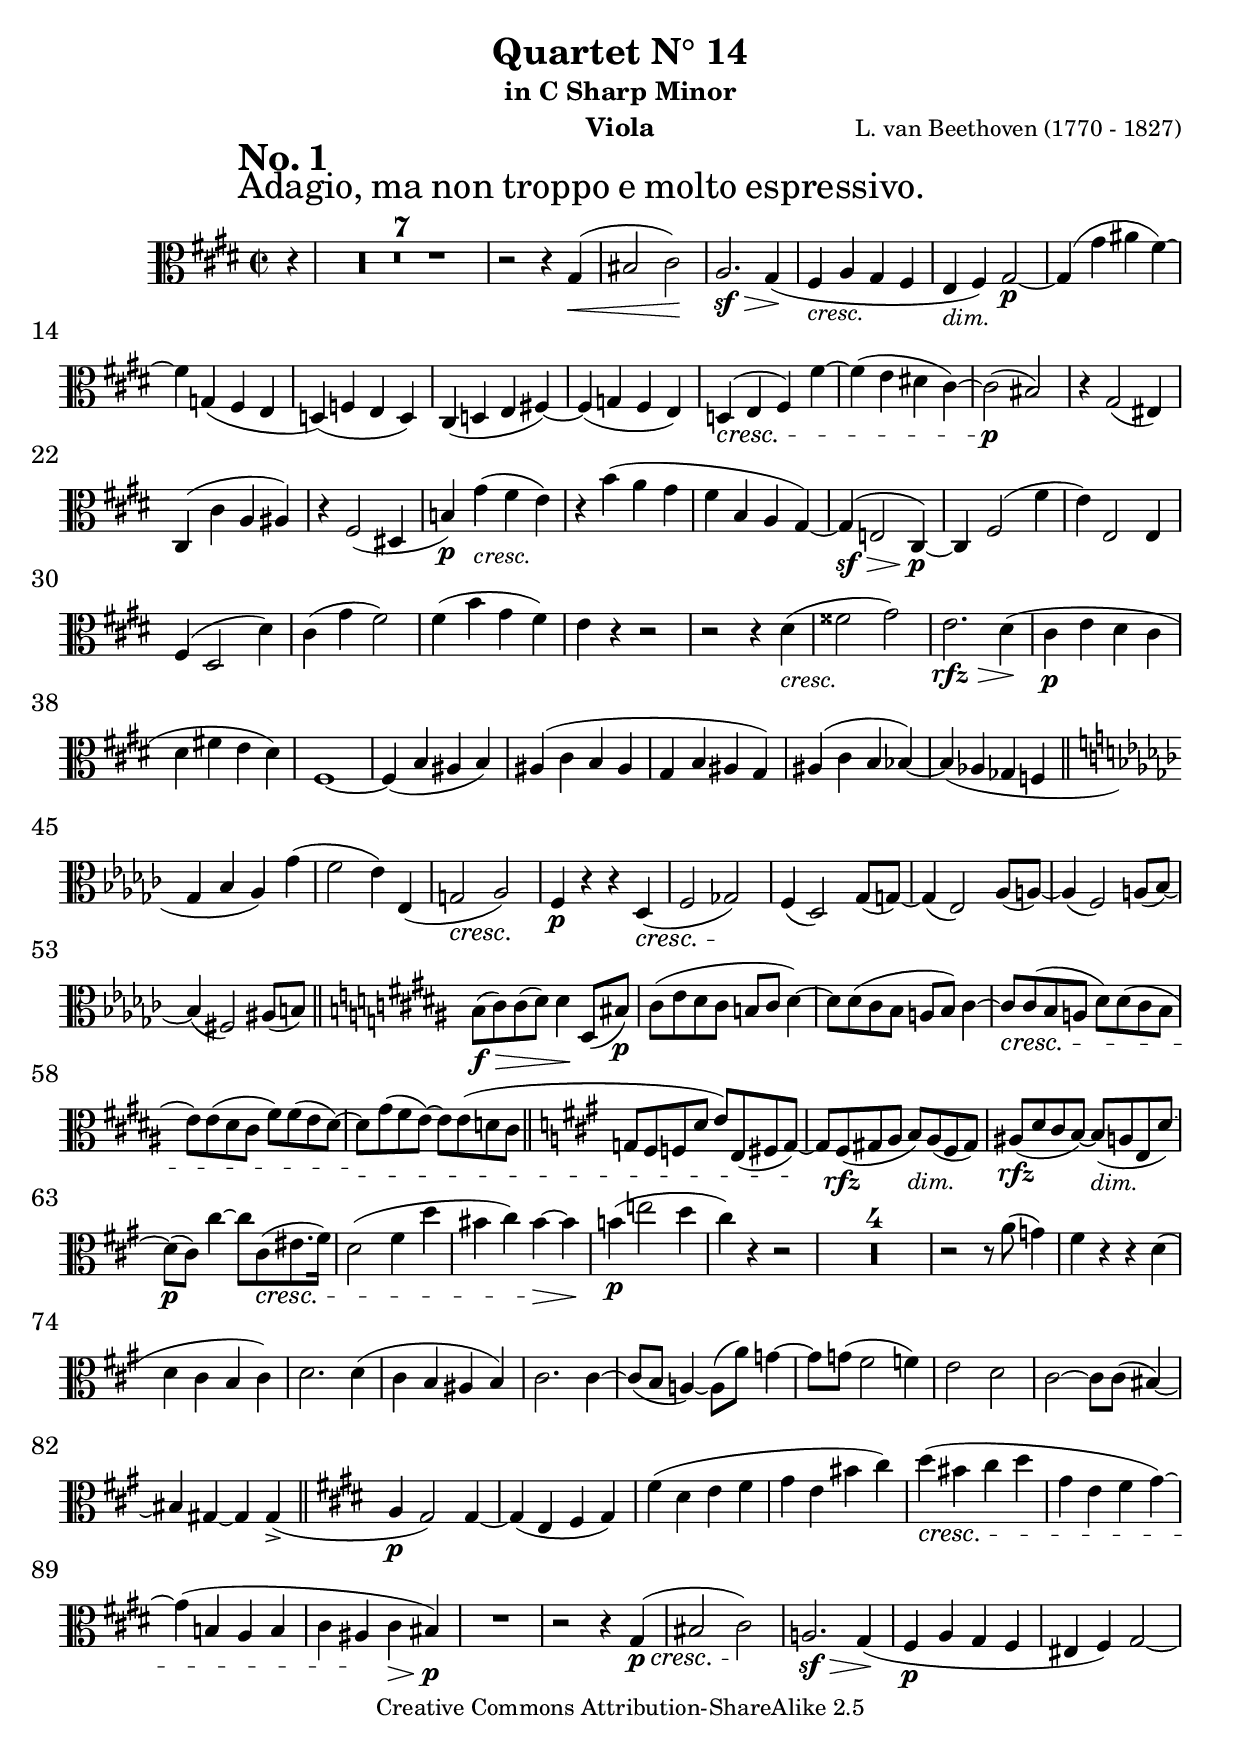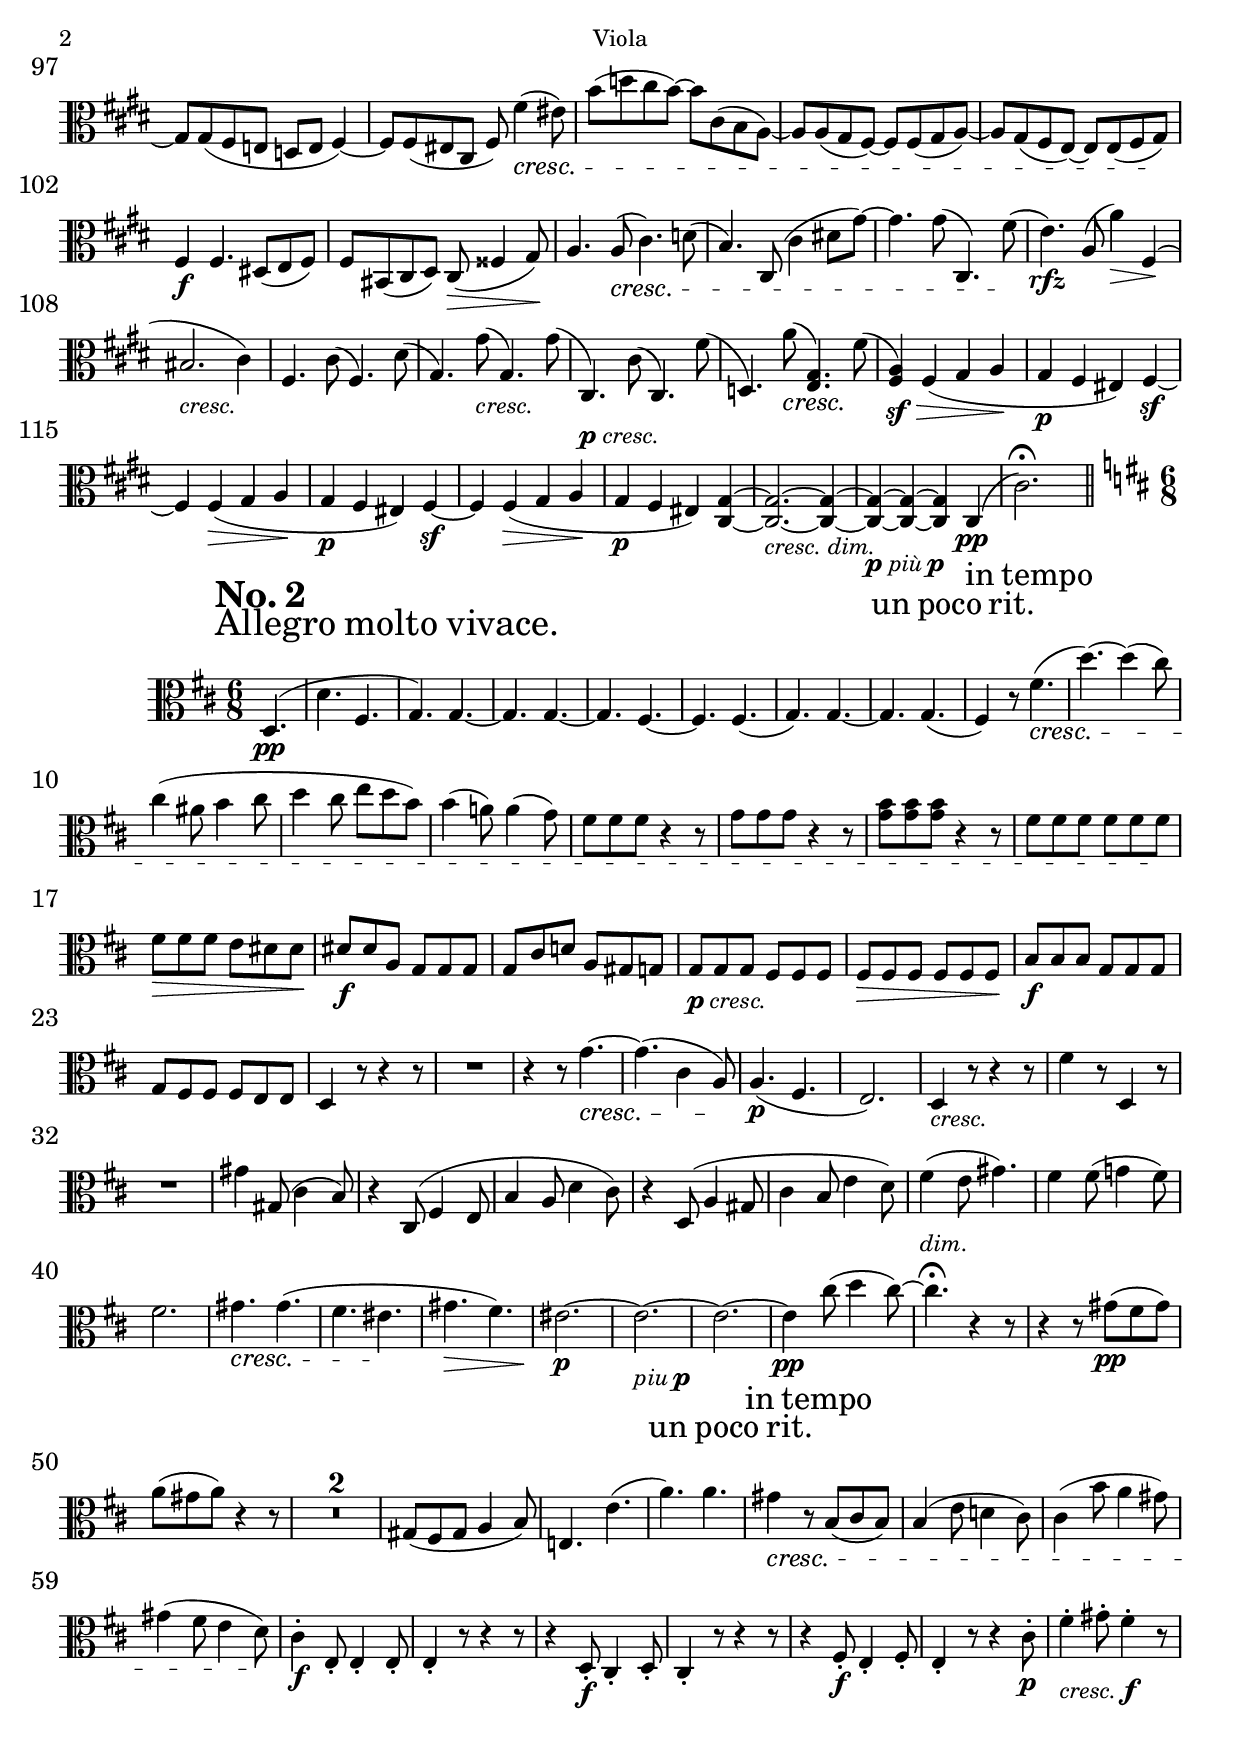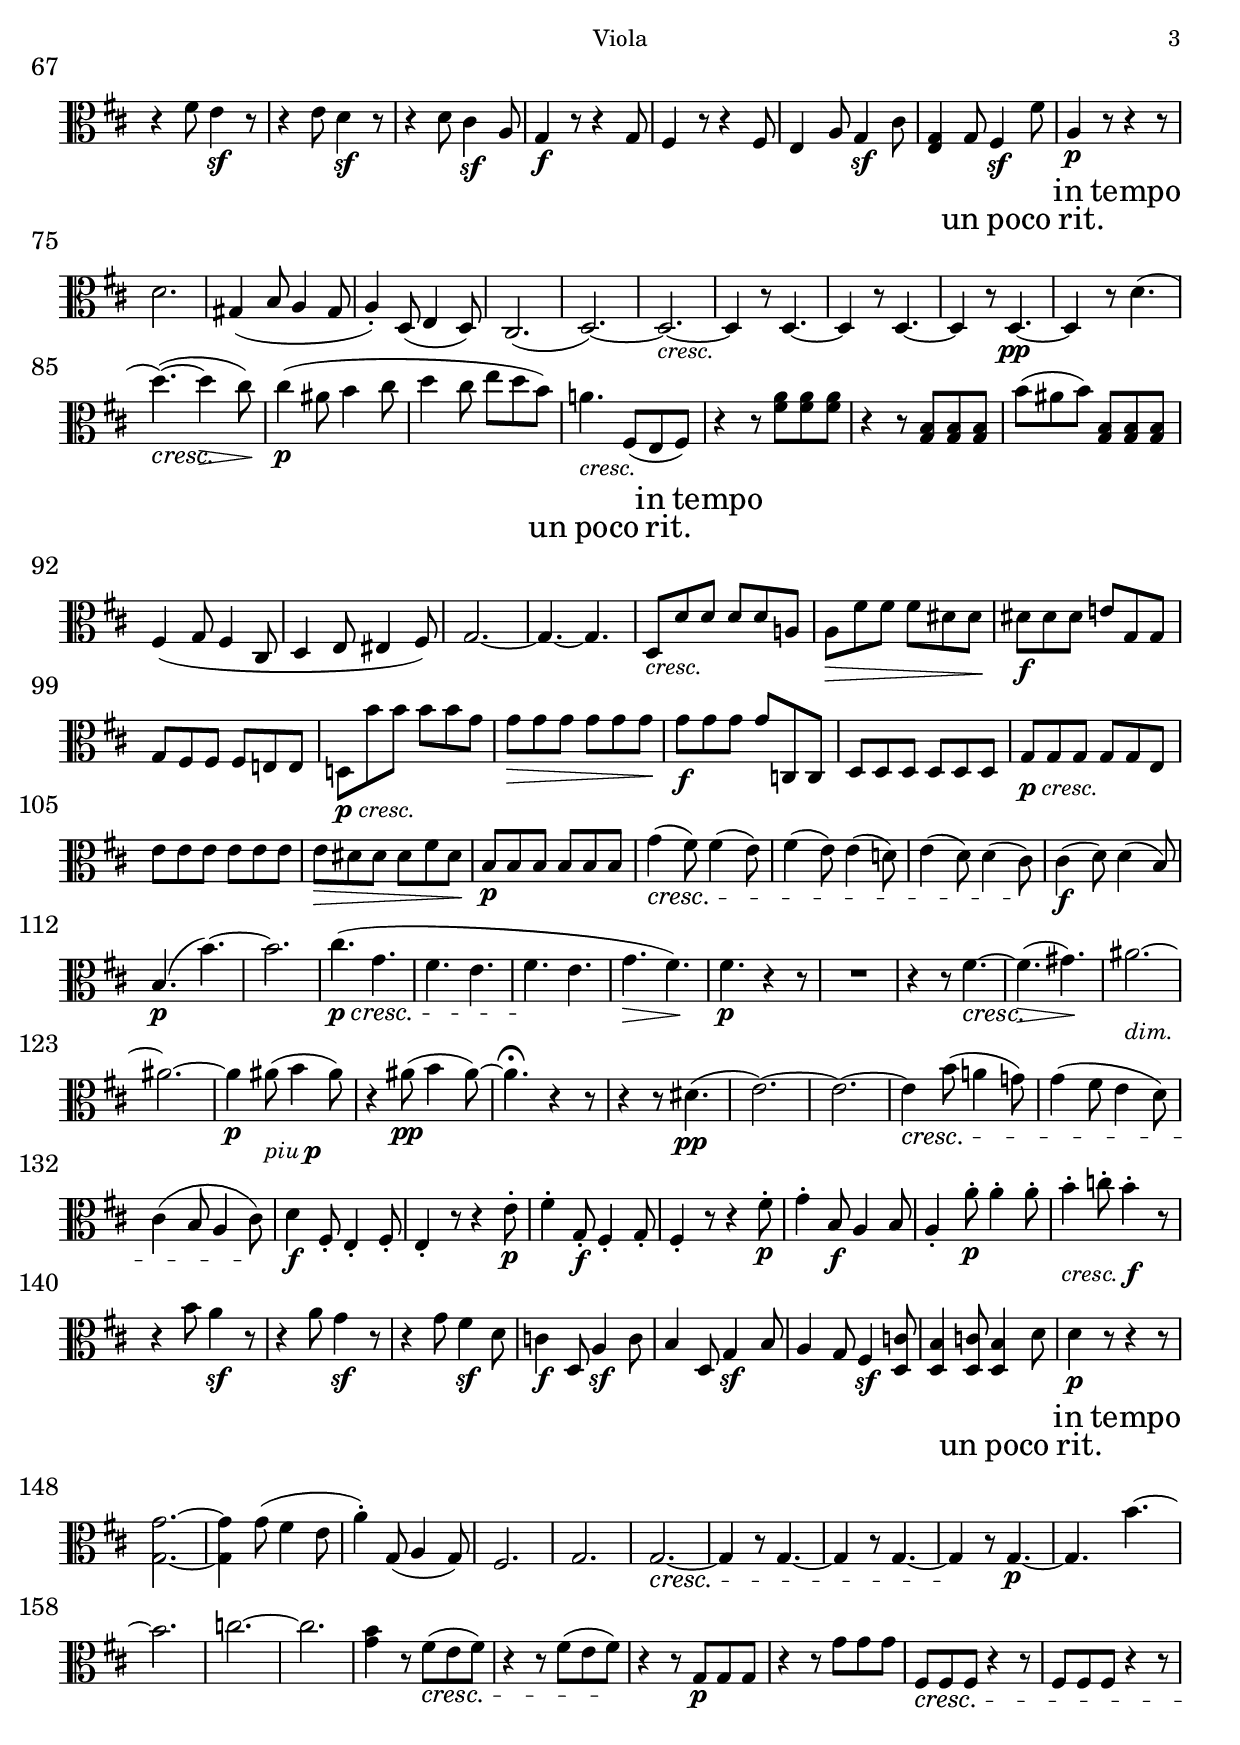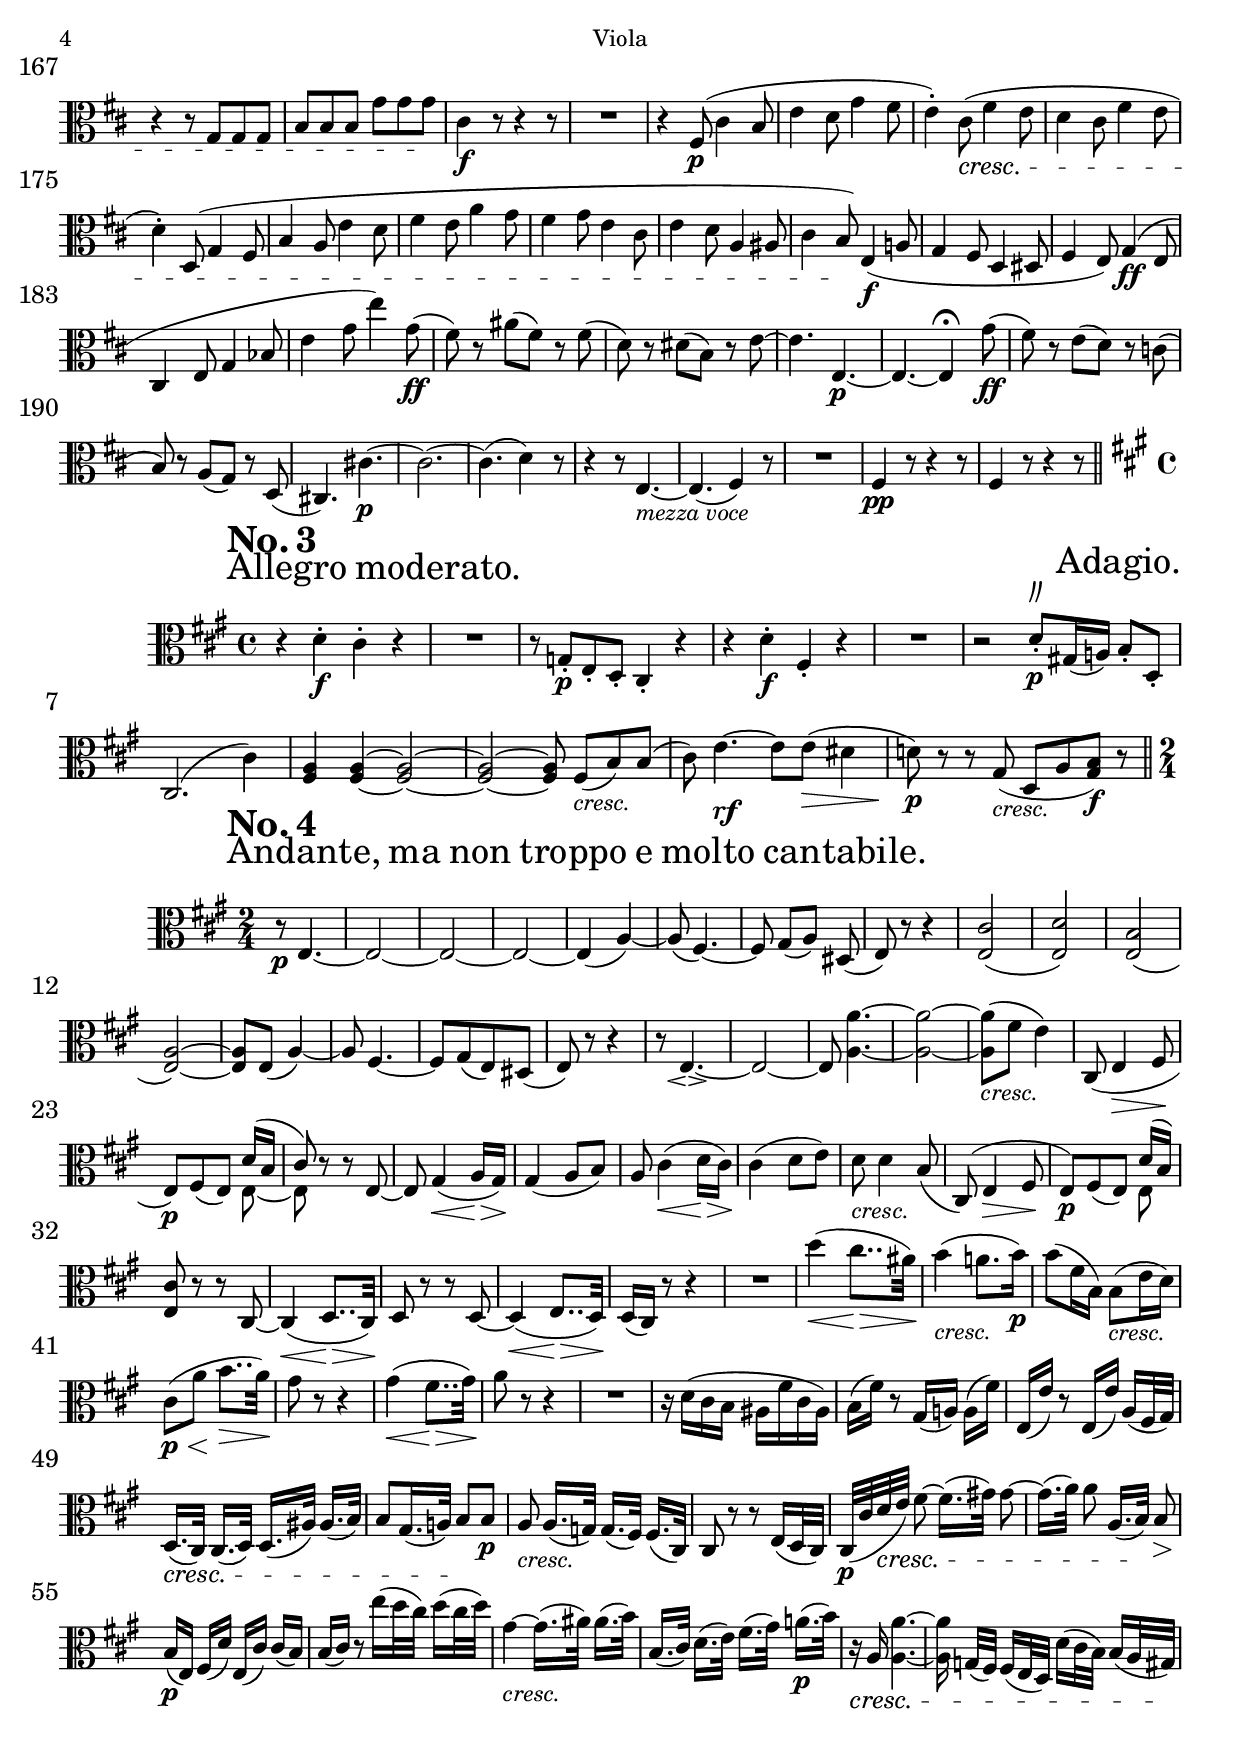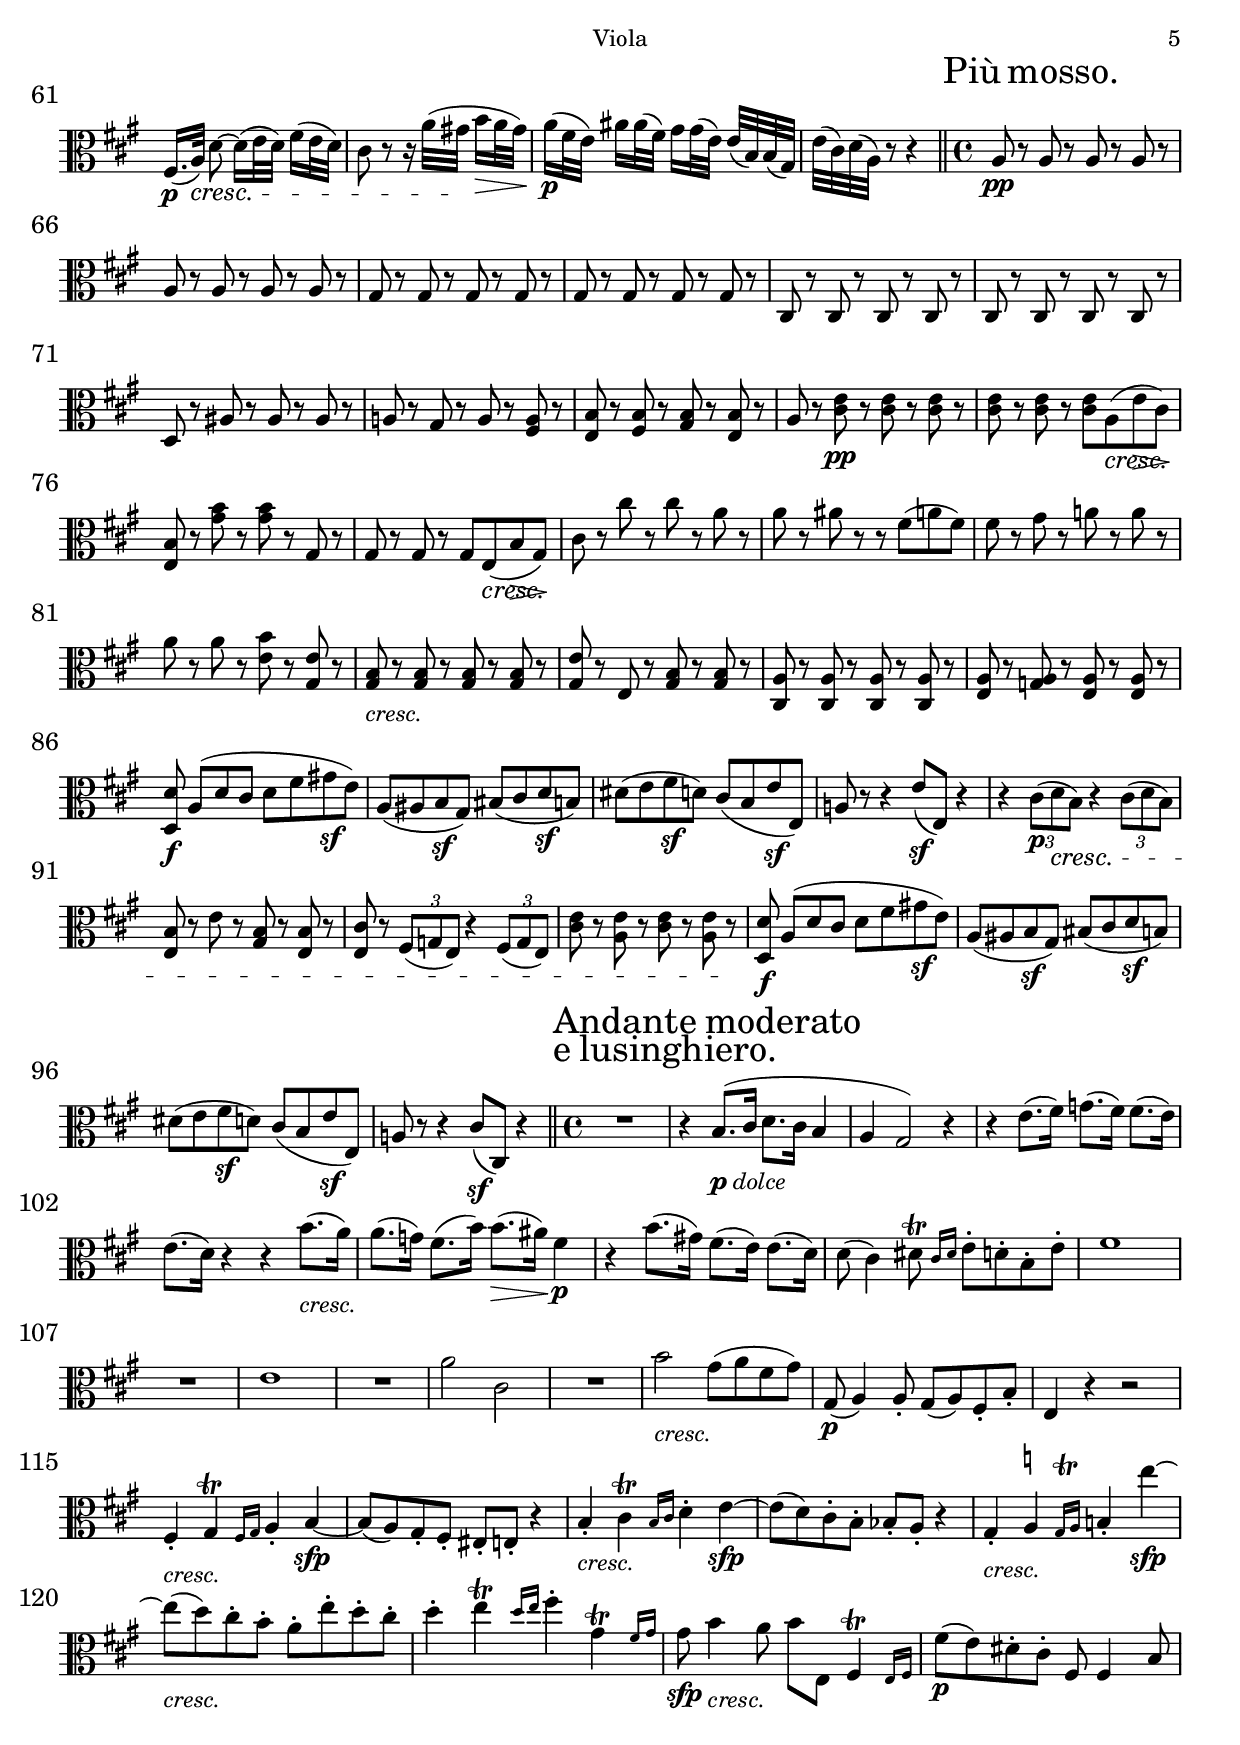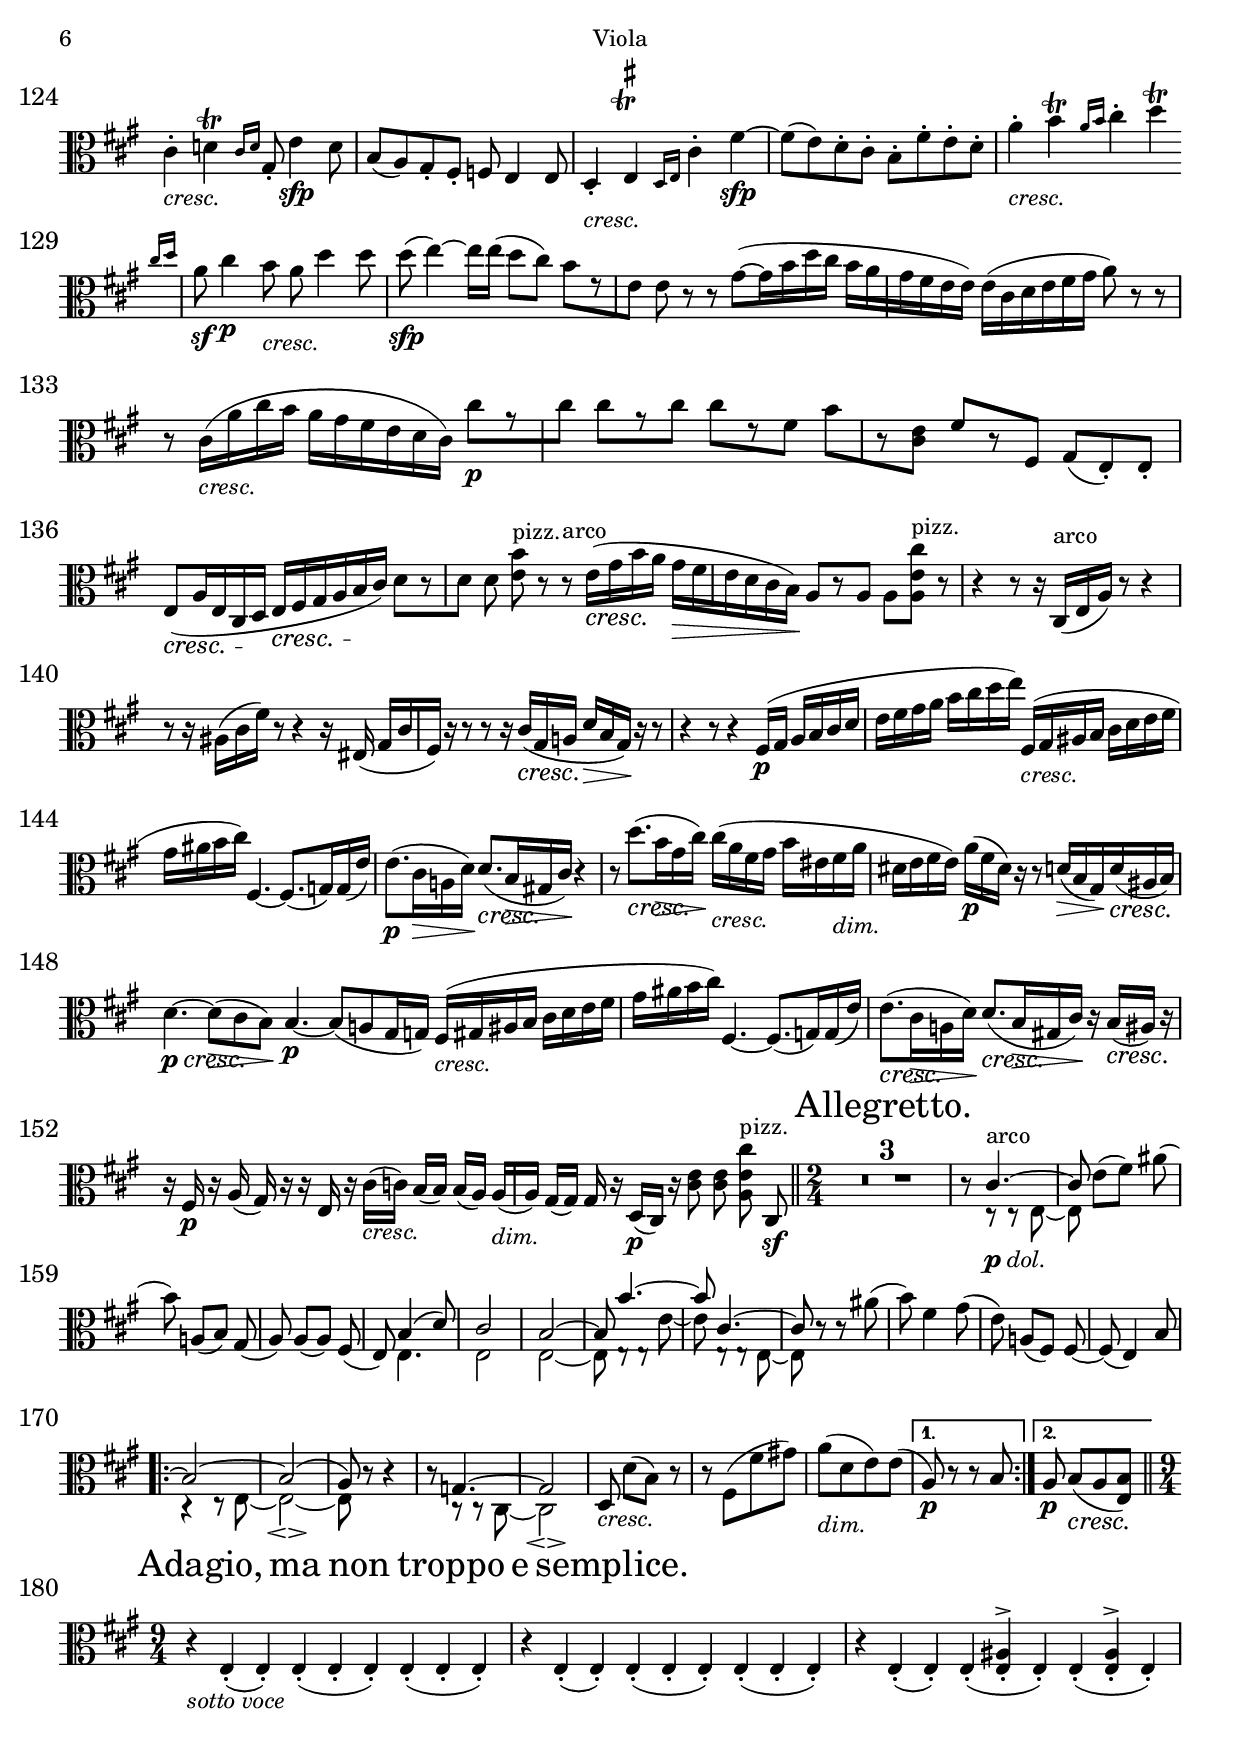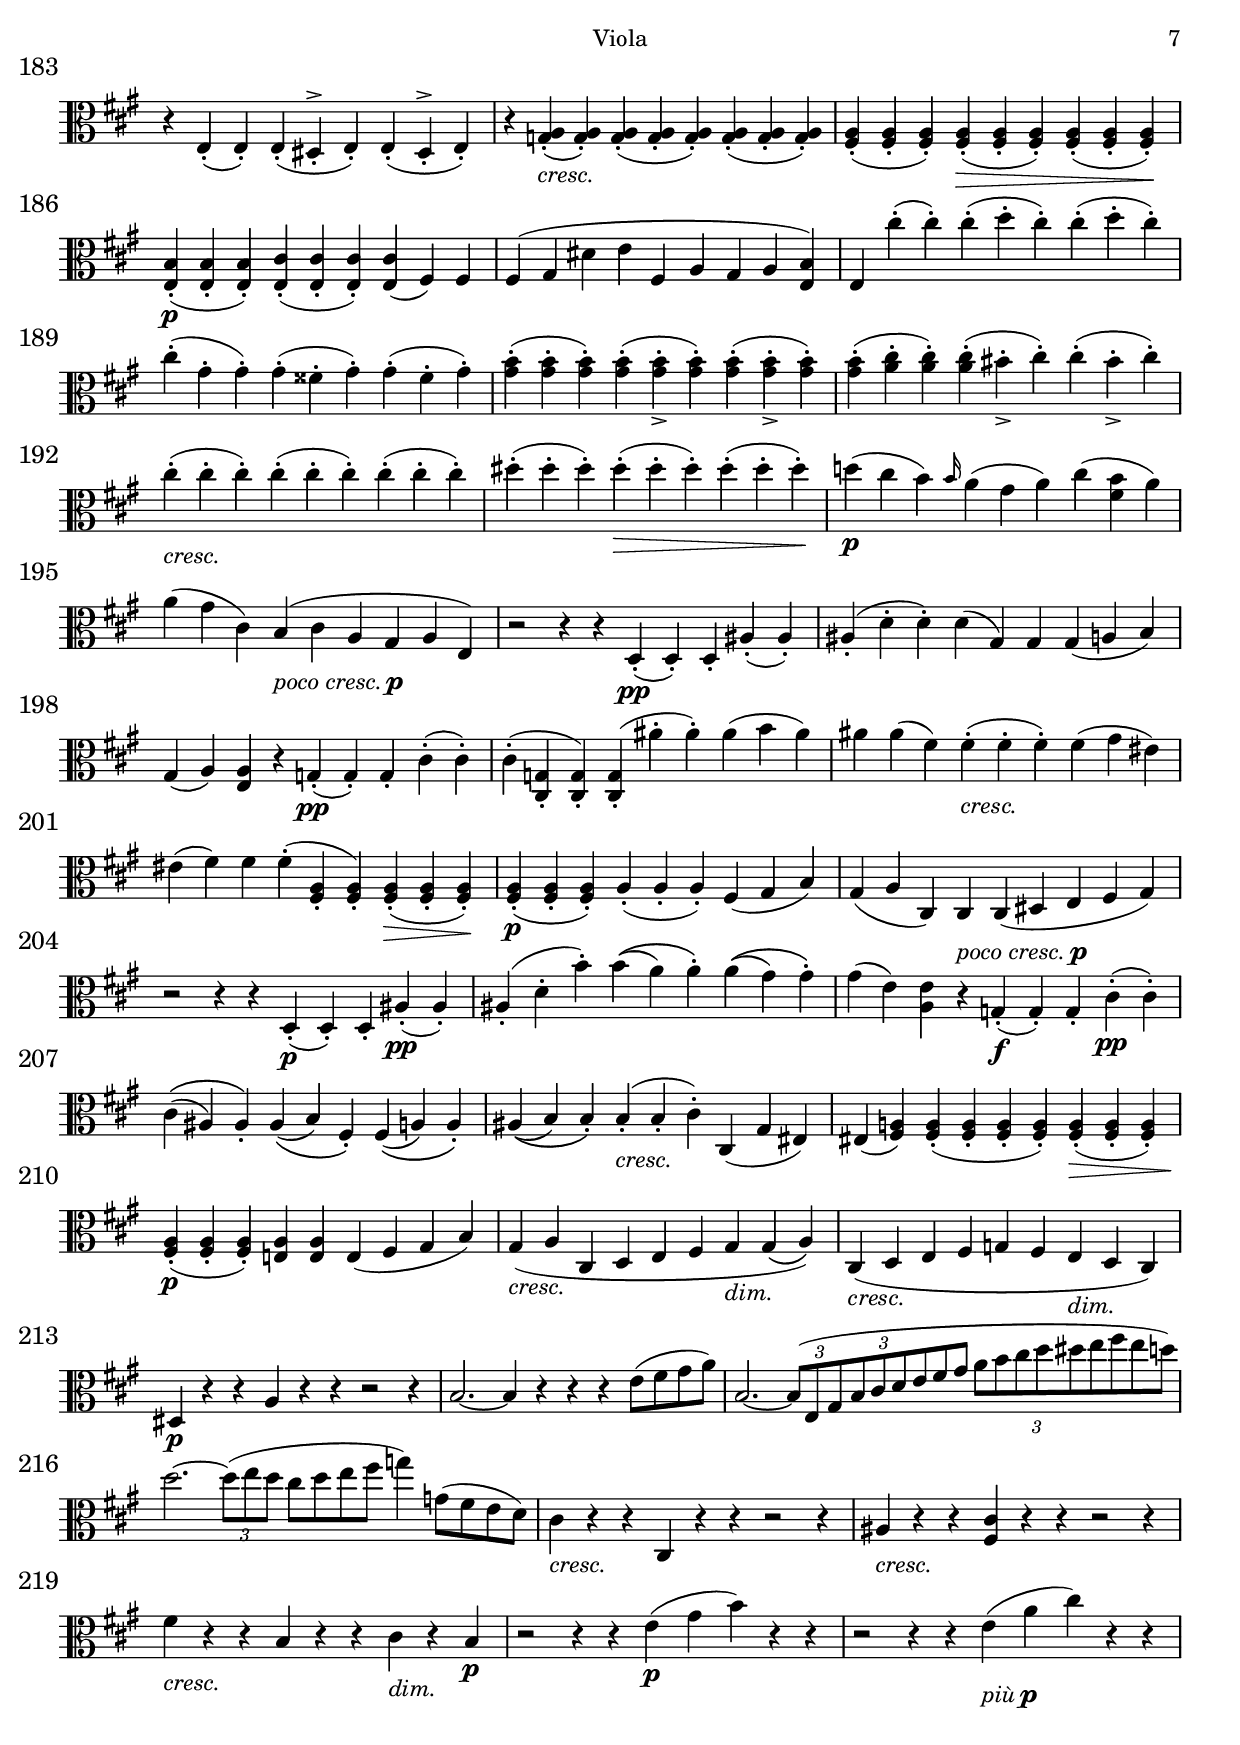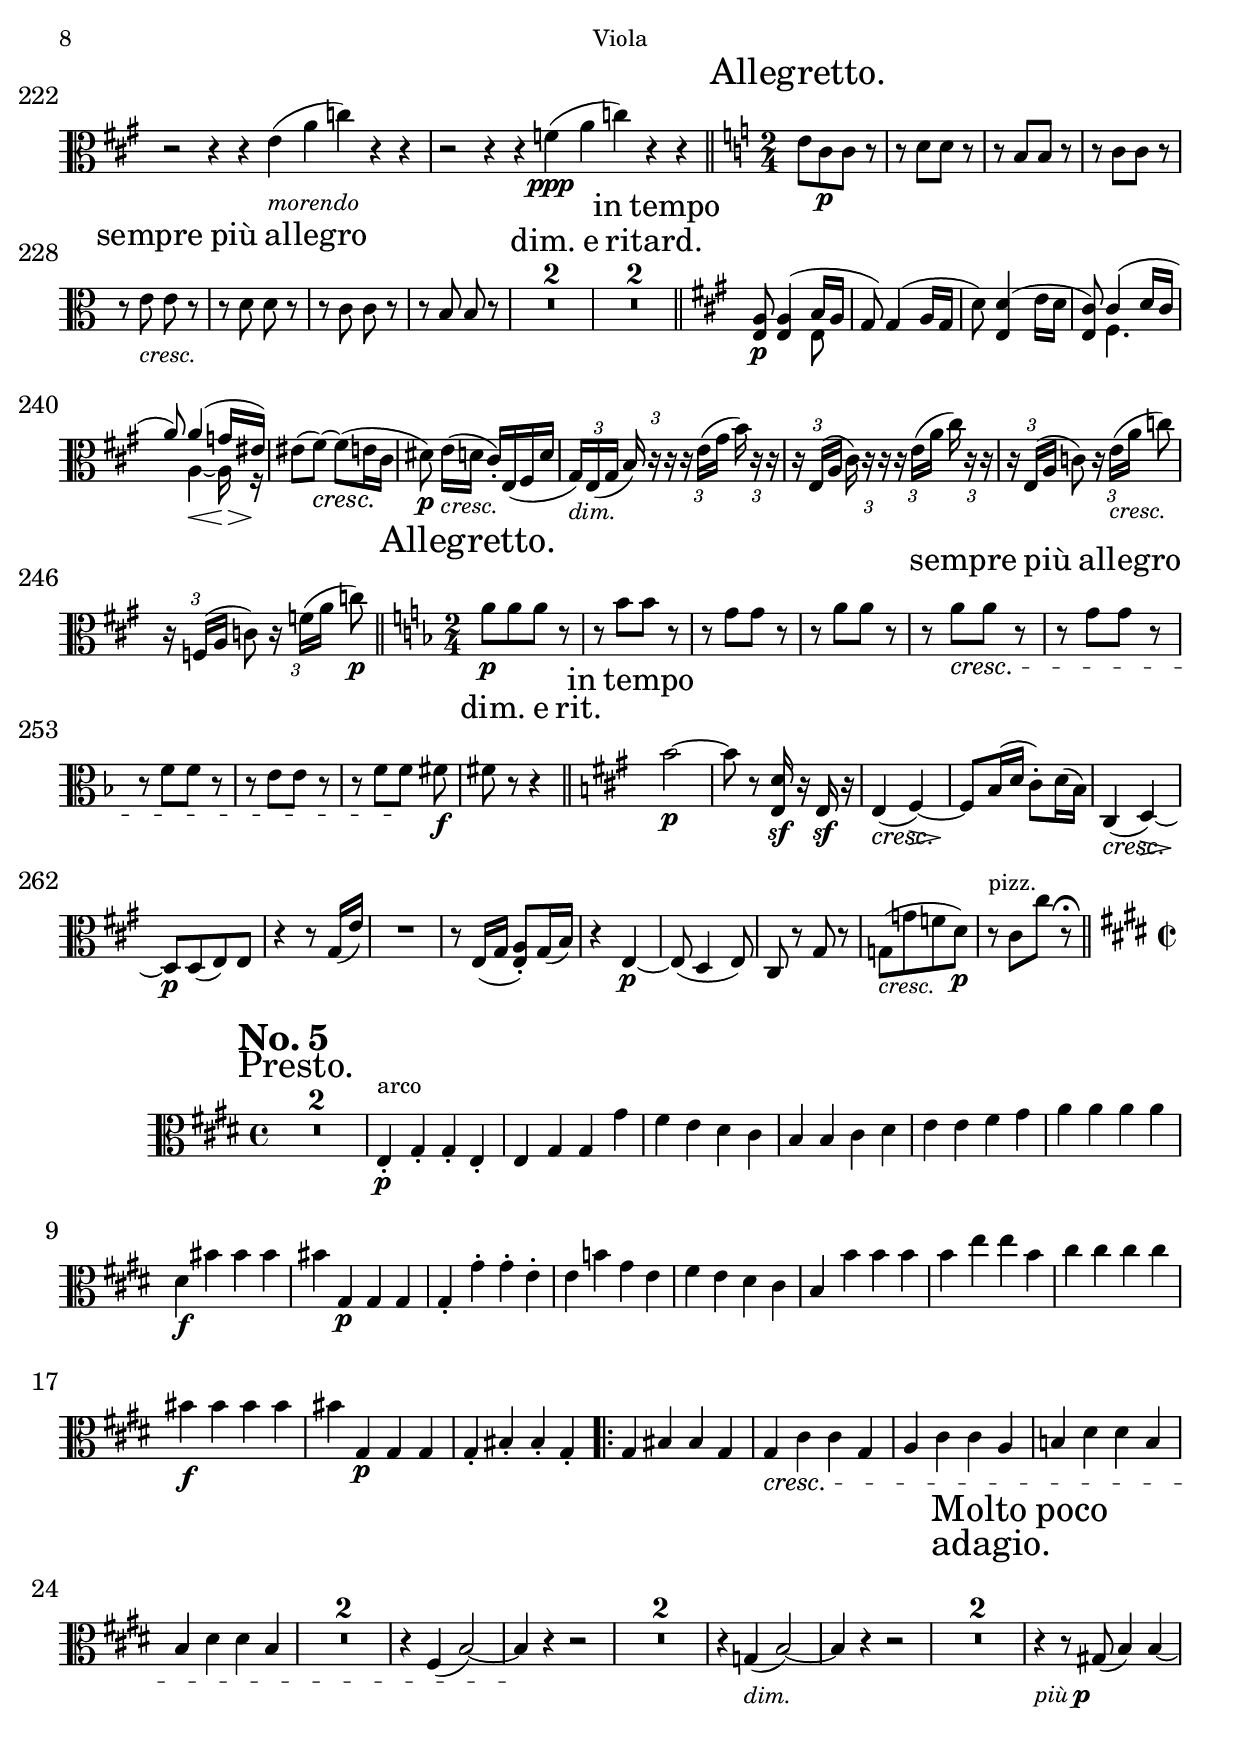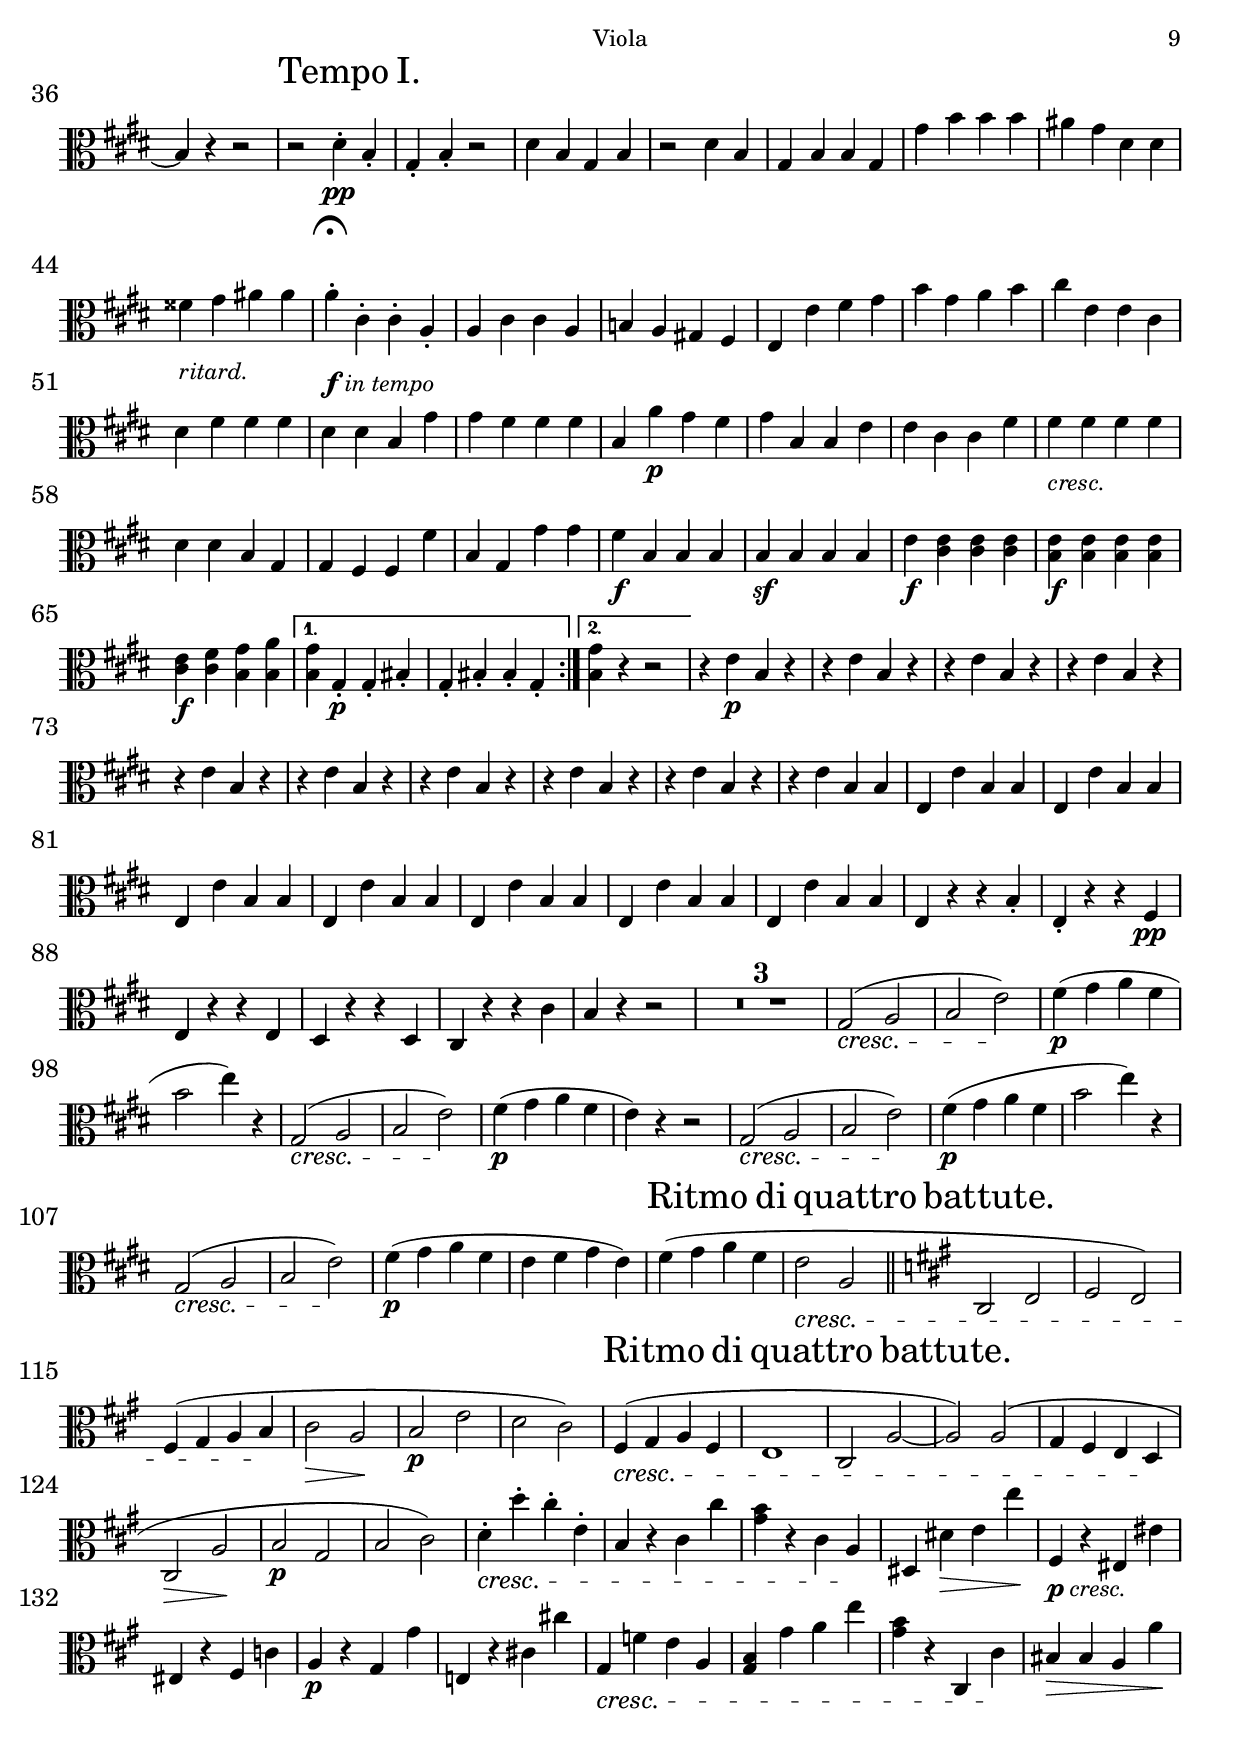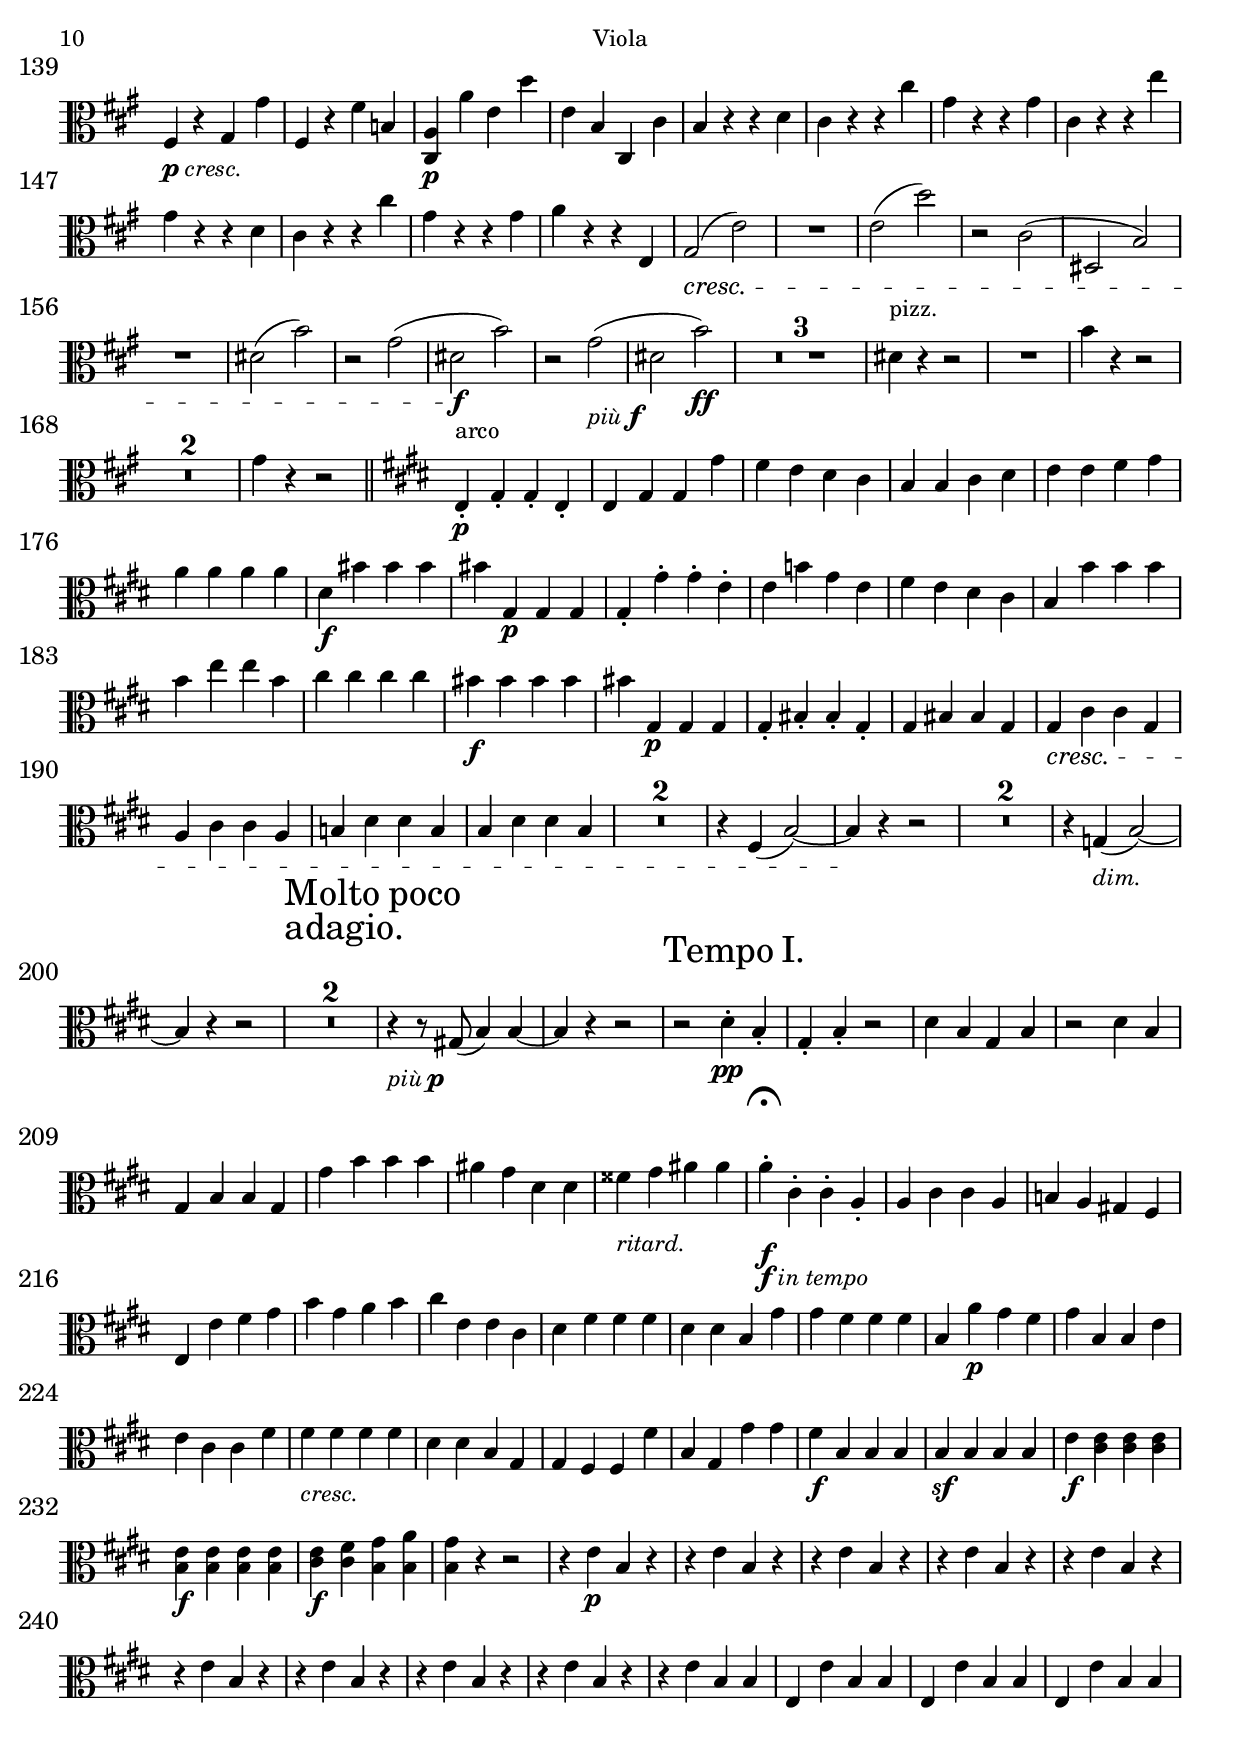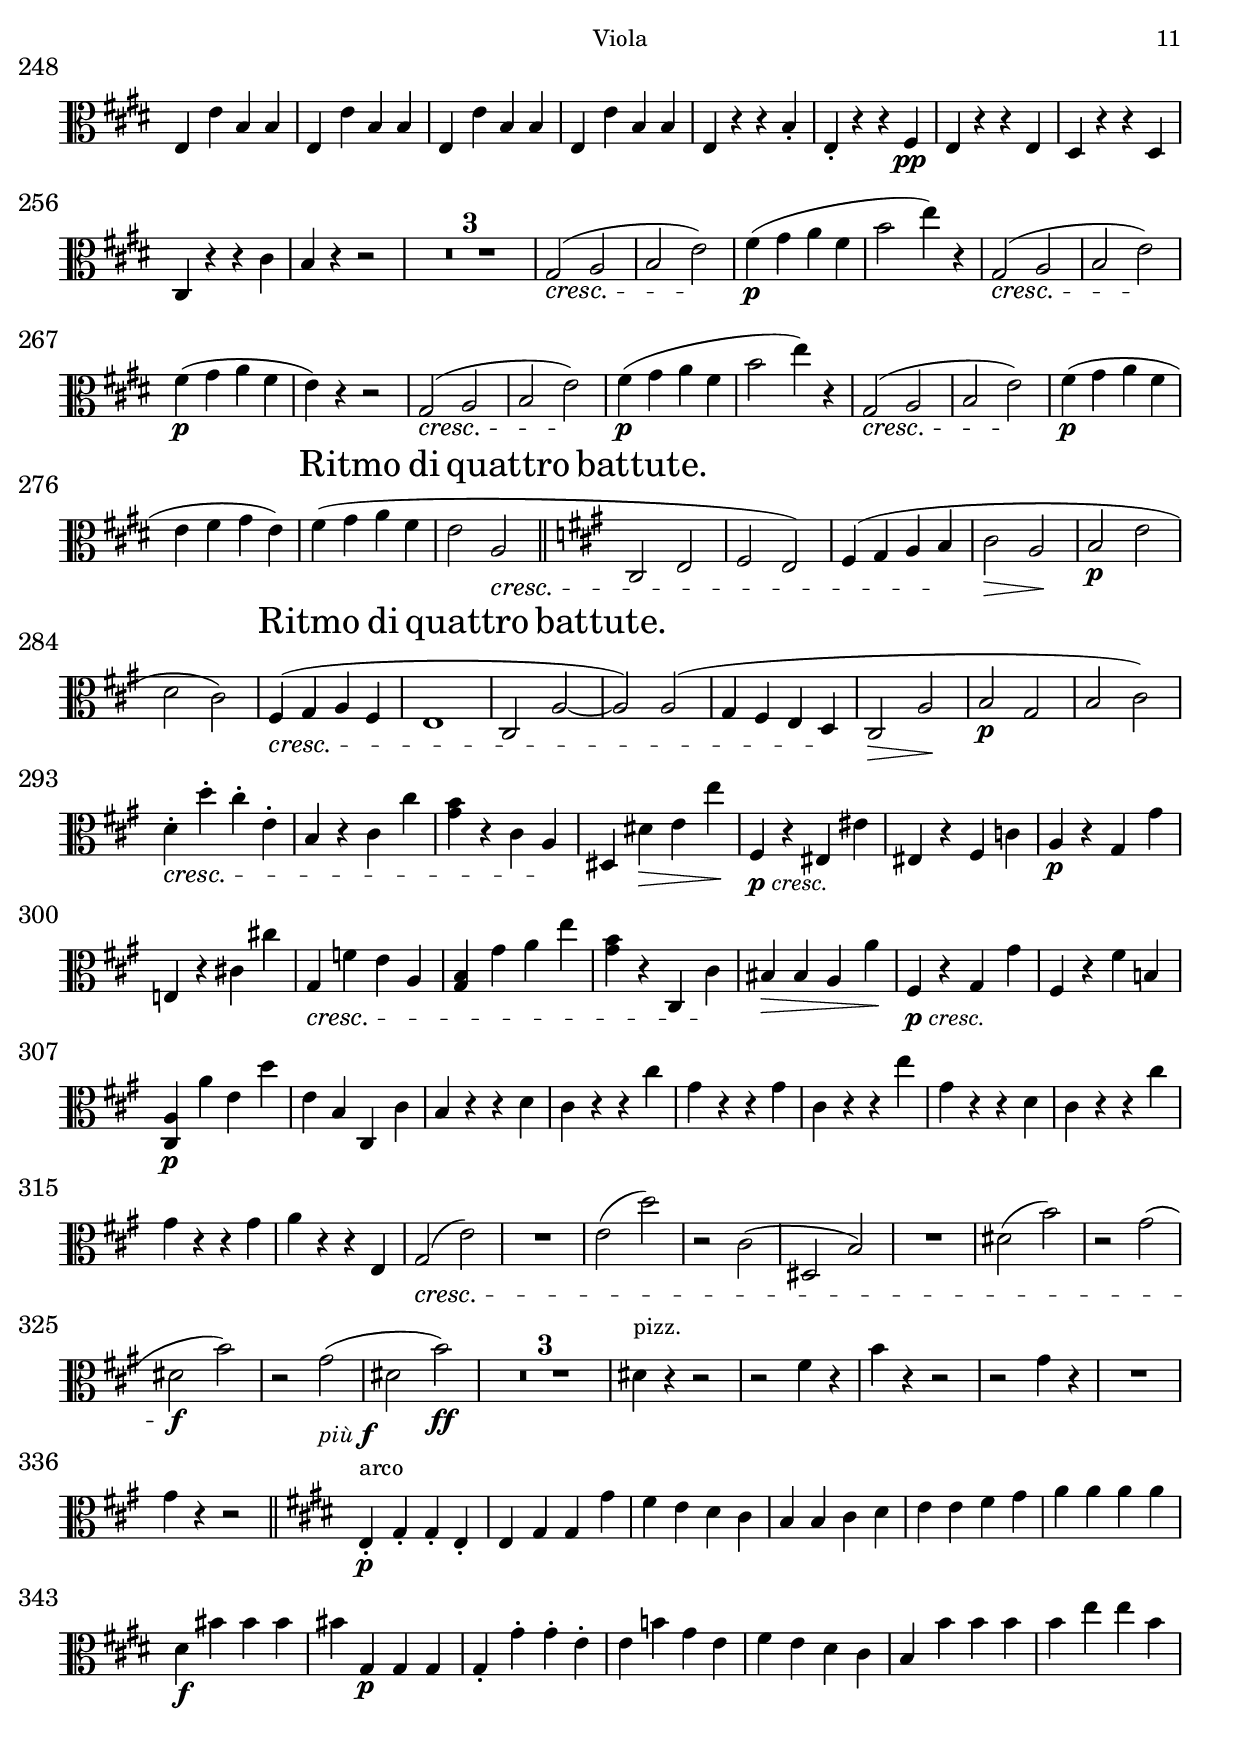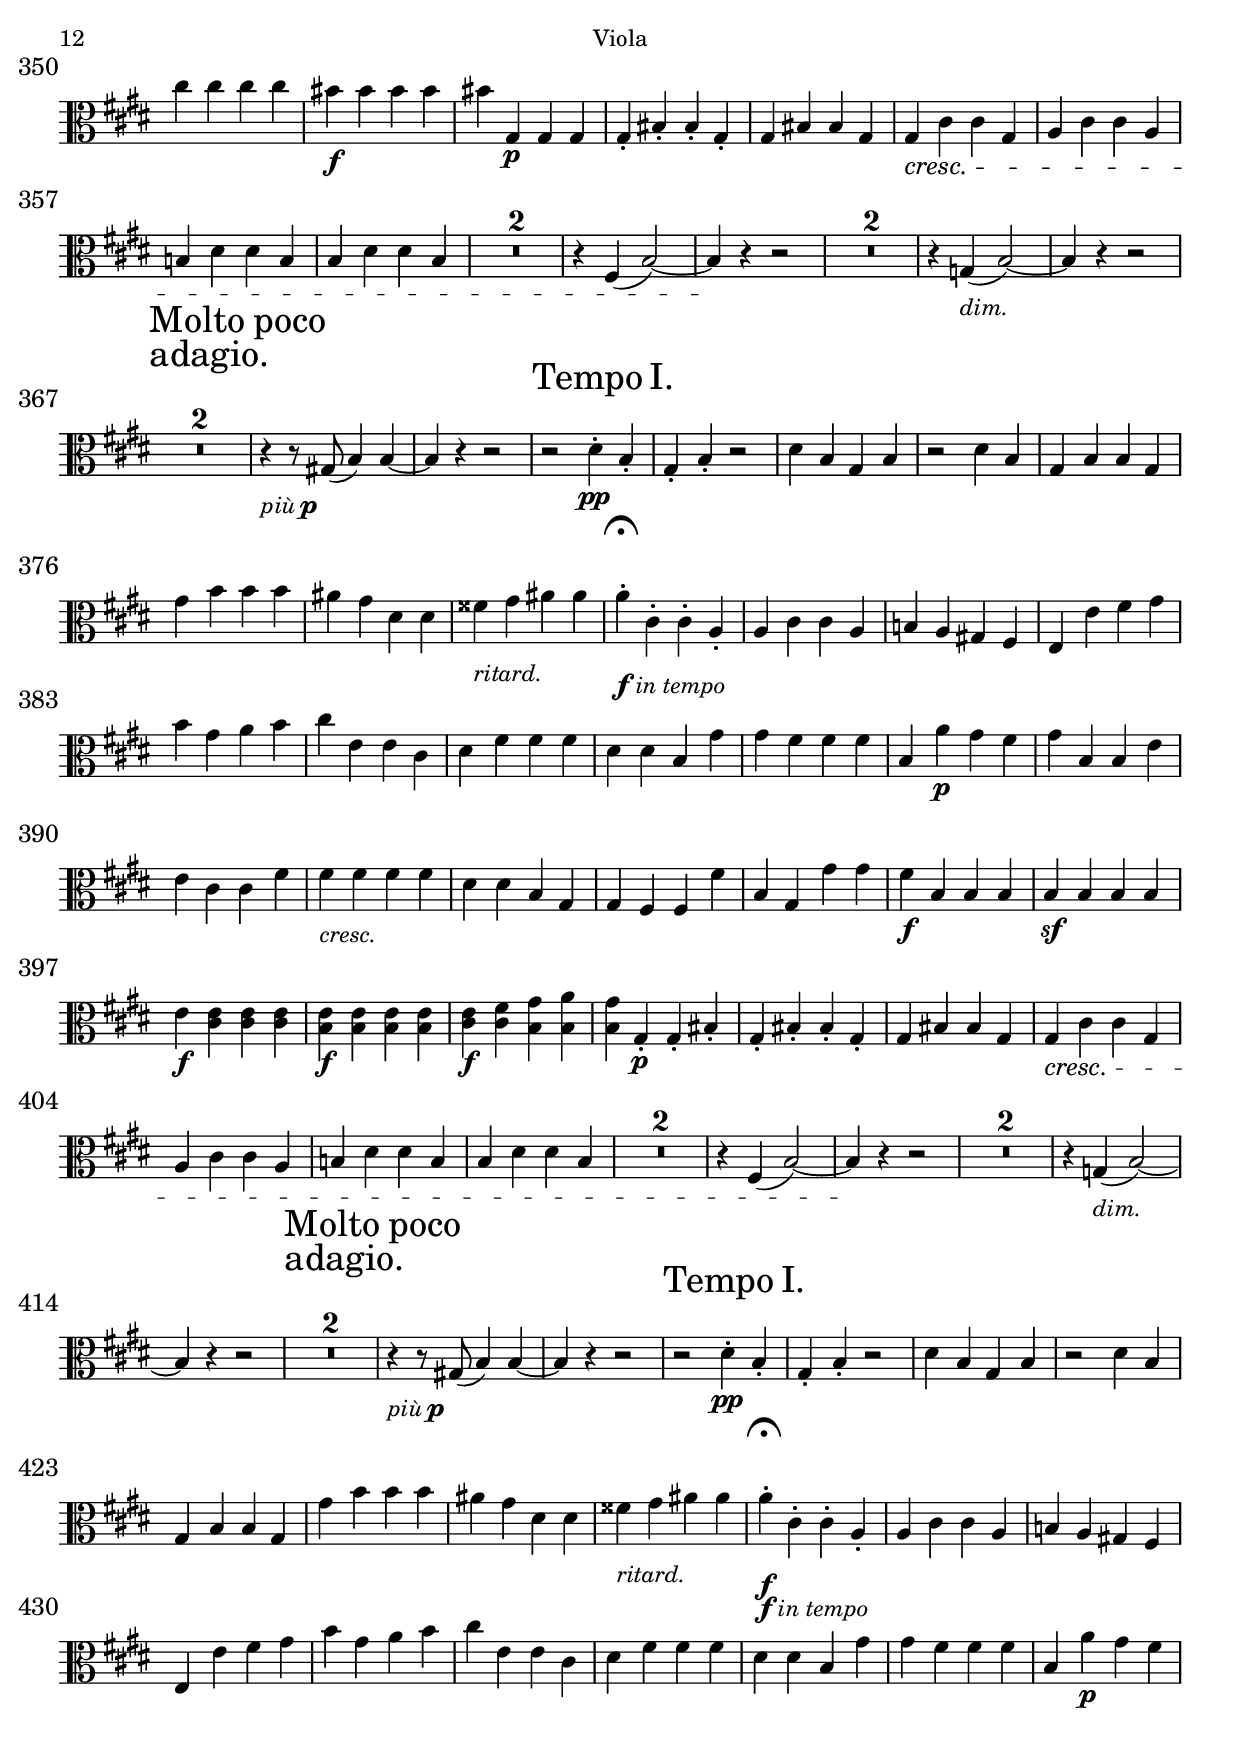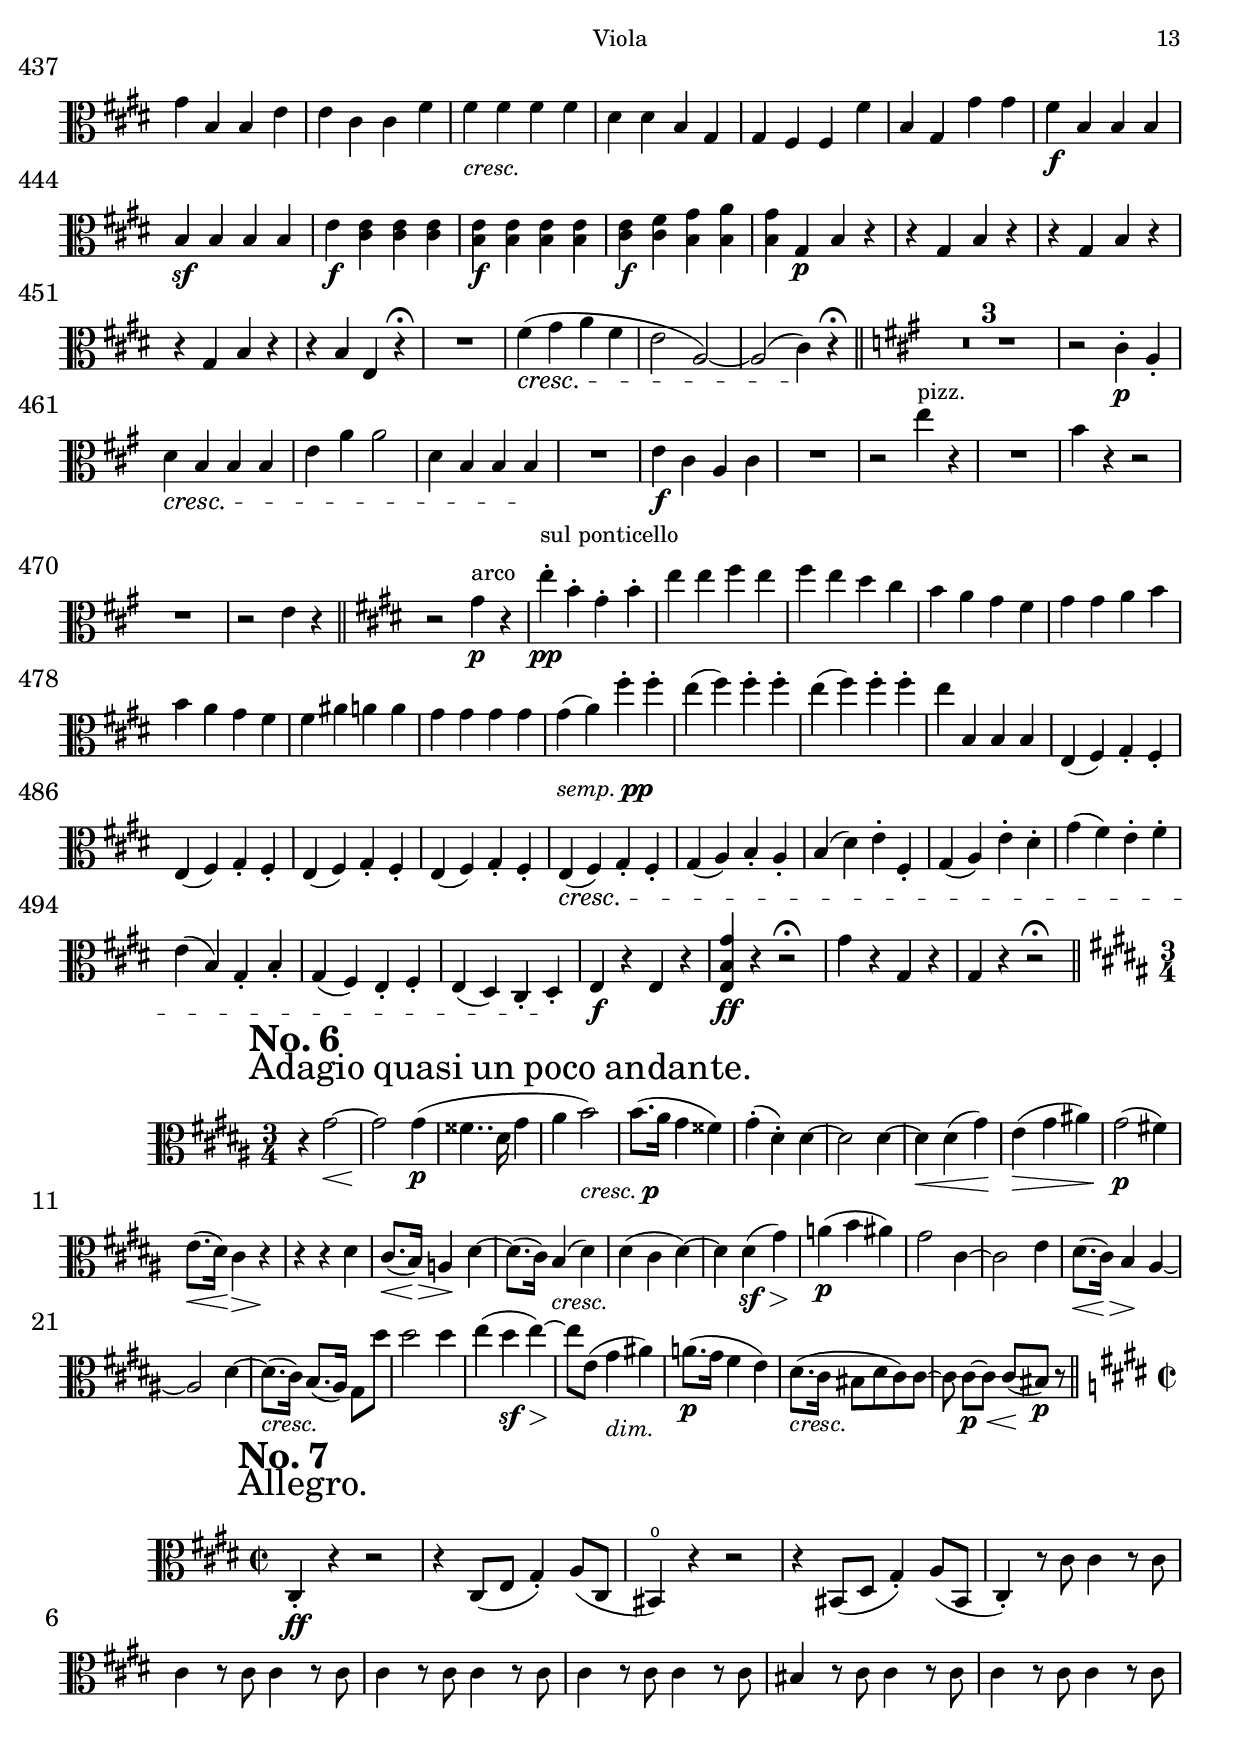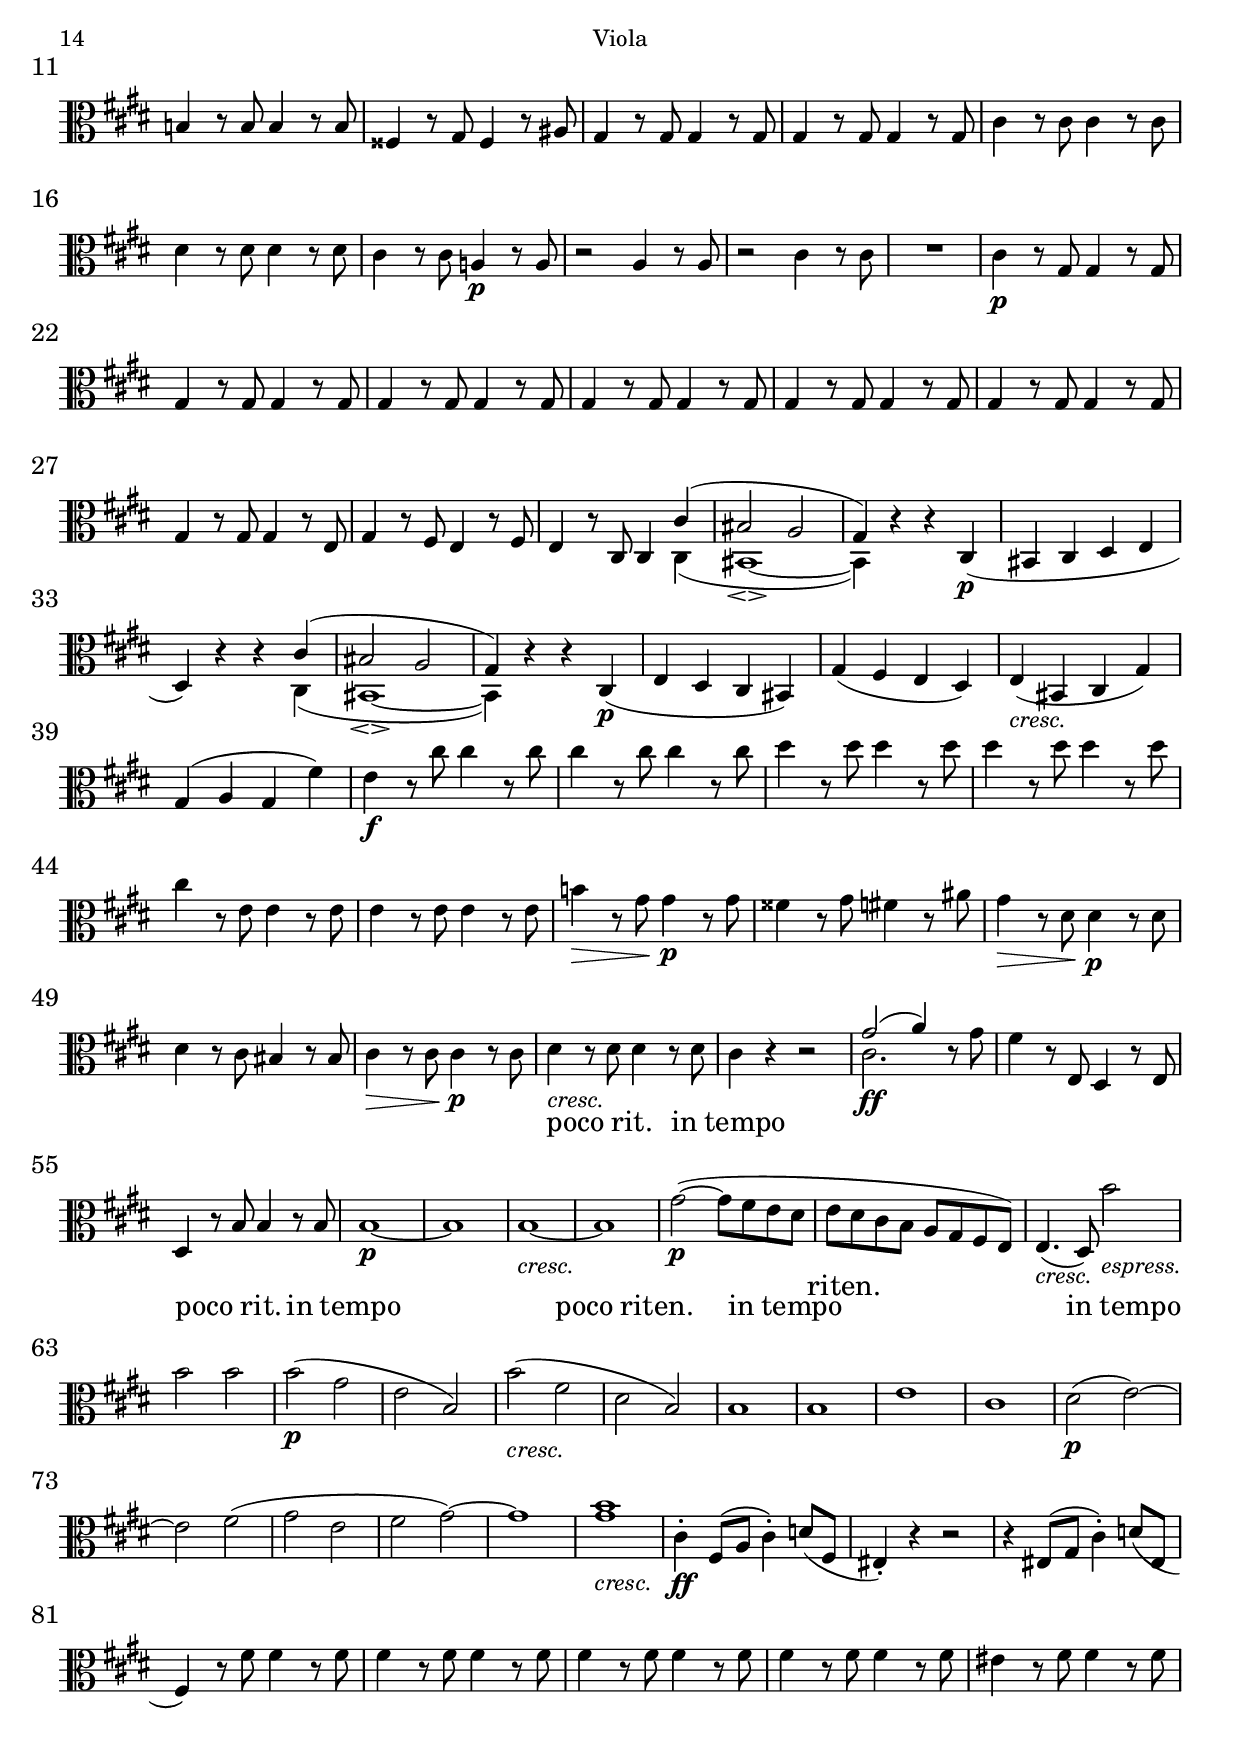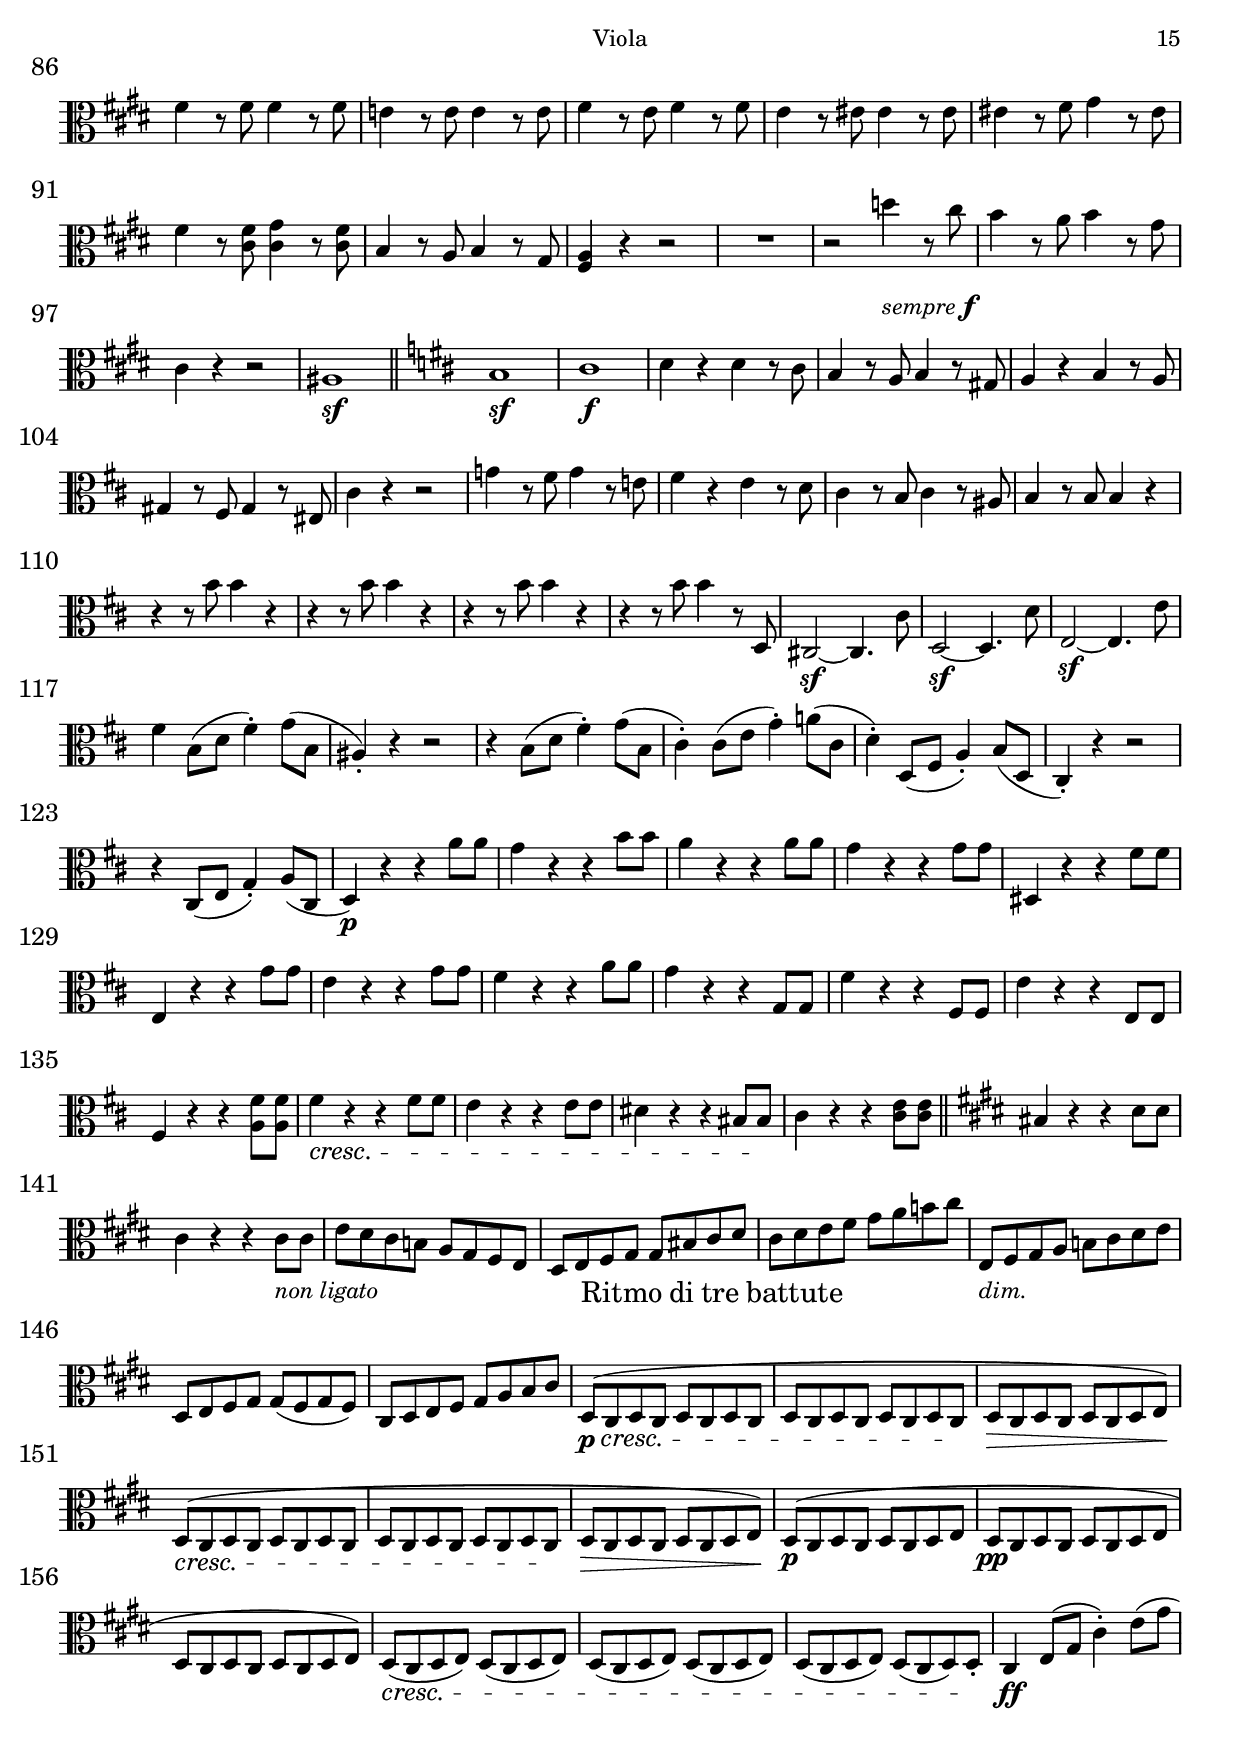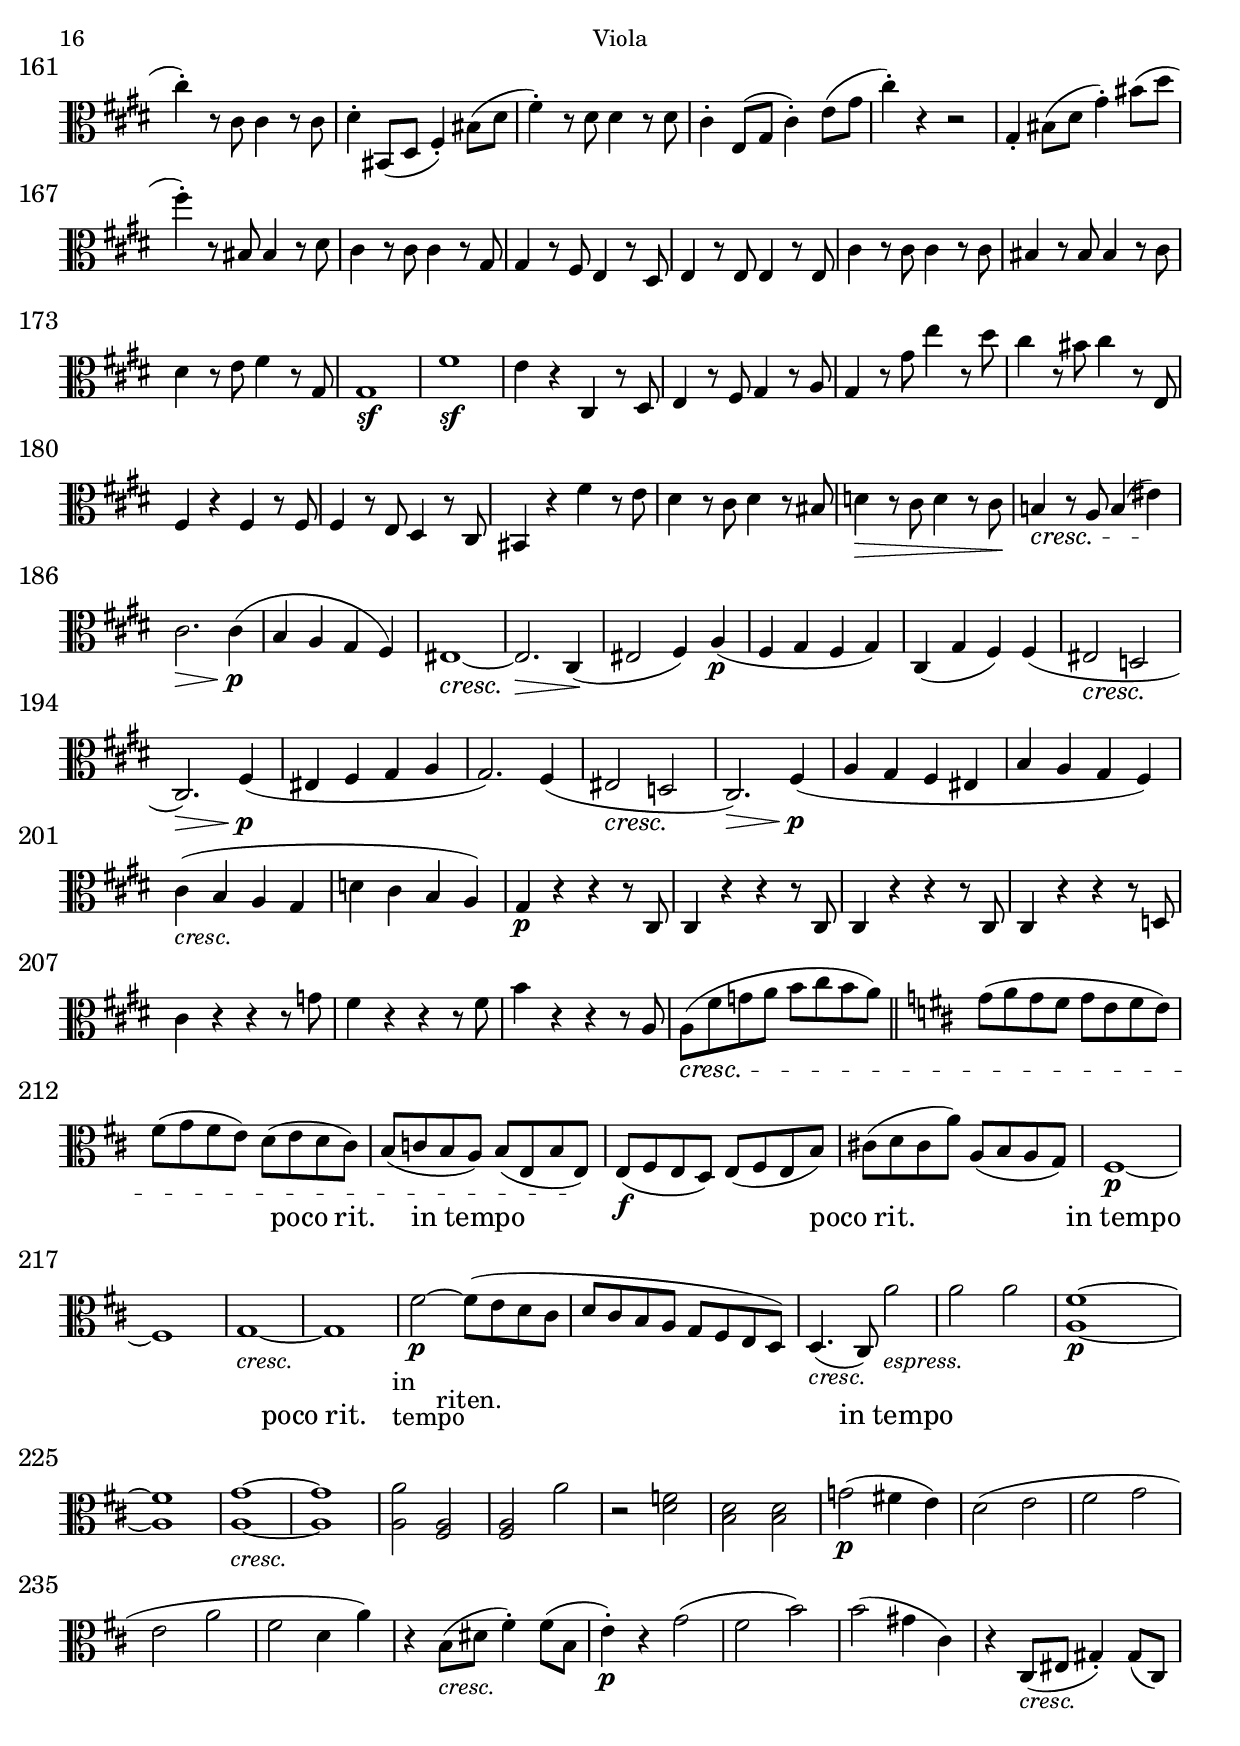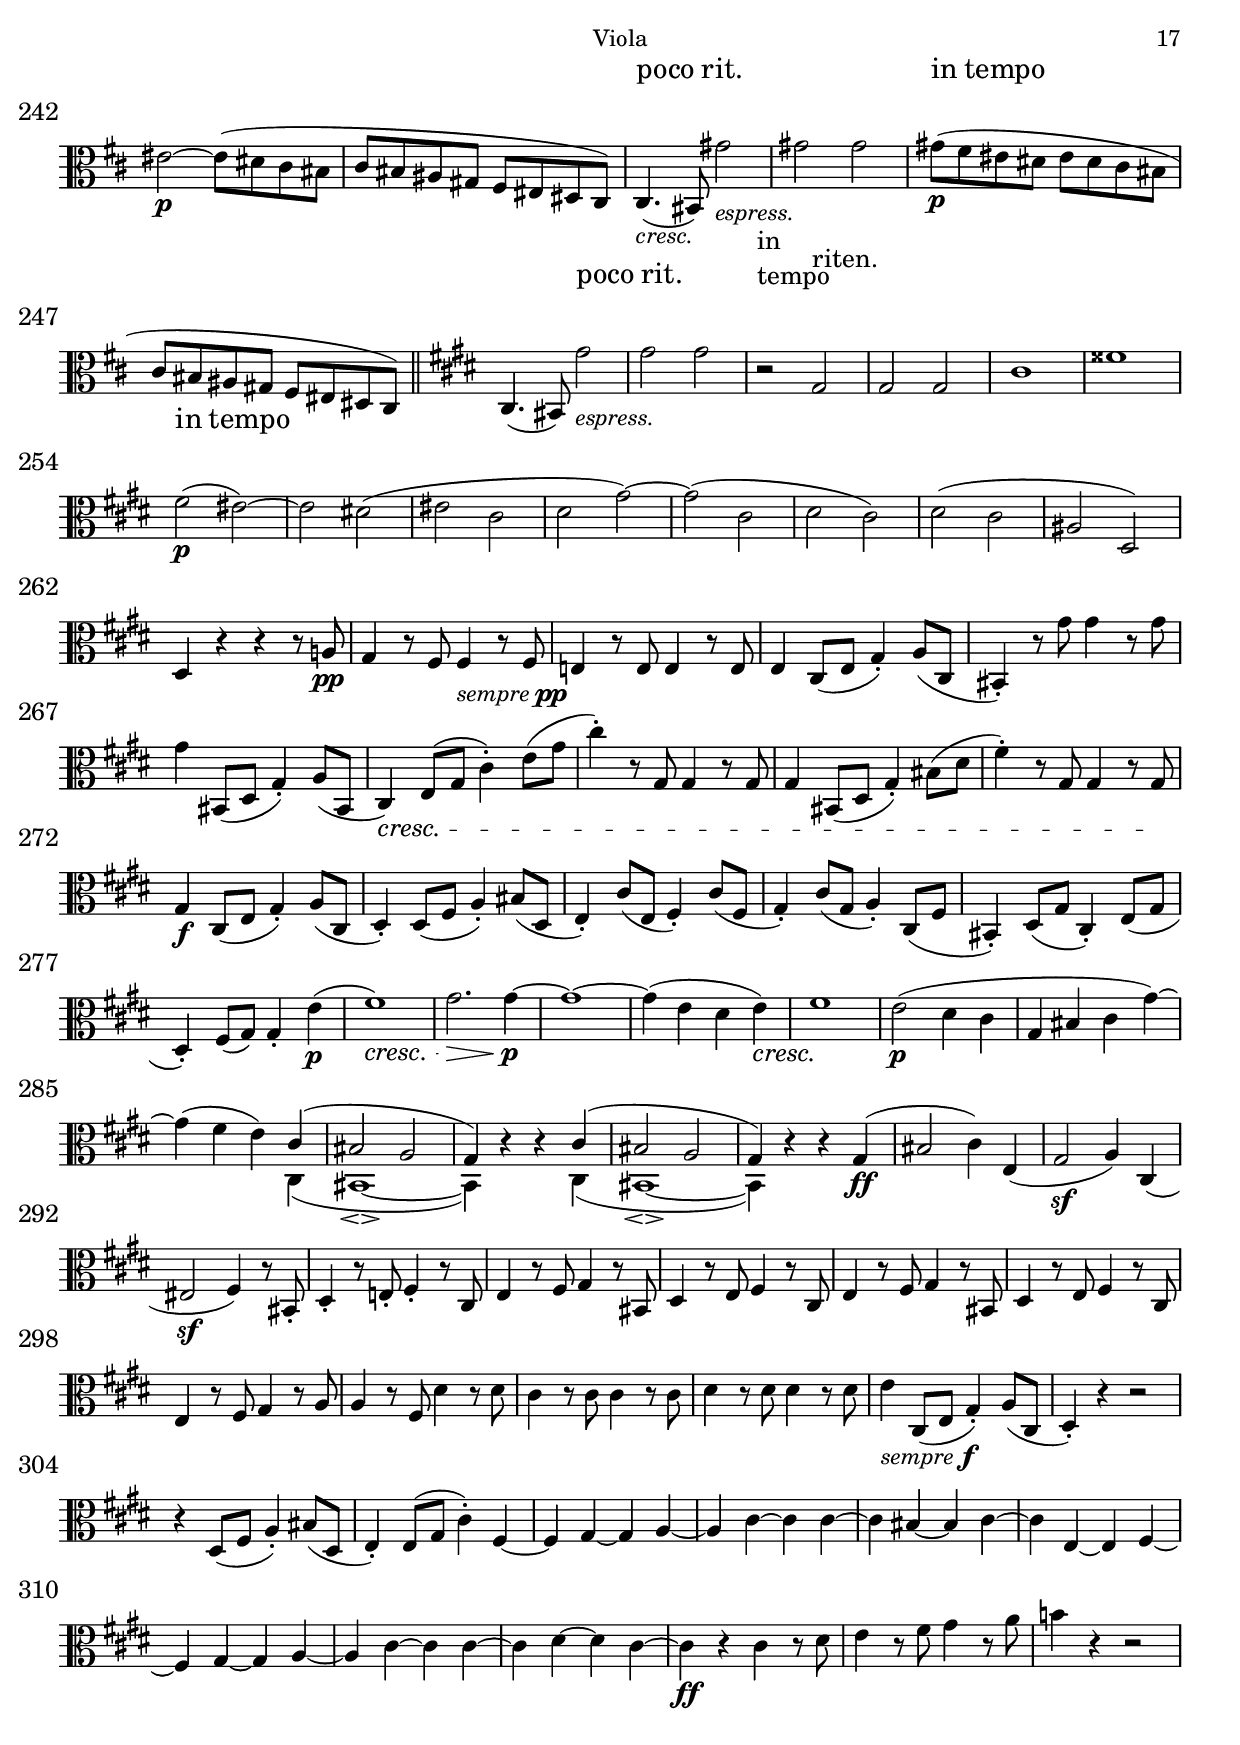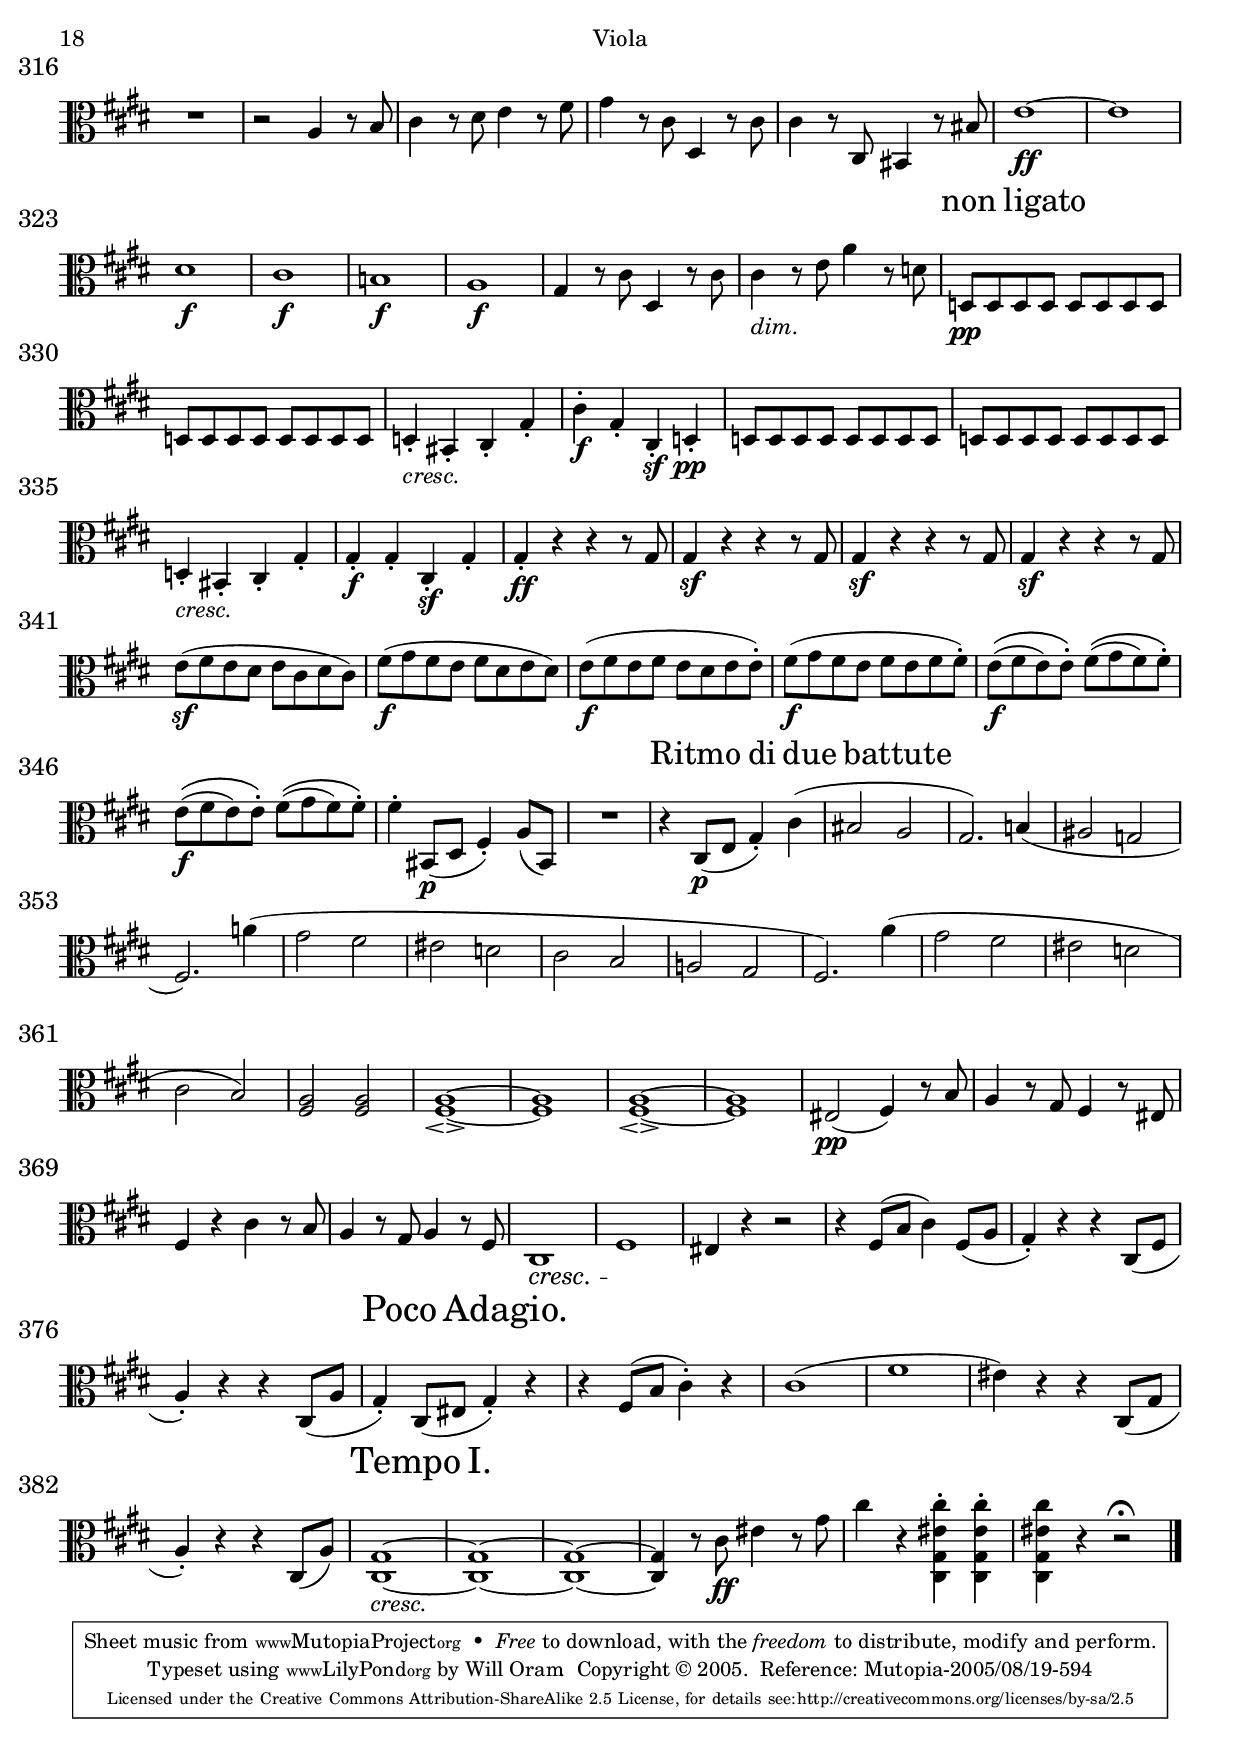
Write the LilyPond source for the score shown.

\include "english.ly"
\include "defs.ly"

\include "1global.ly"
\version "2.6.0"

mIViola =  \relative csharp' {
	\clef "alto"
	\key csharp \minor
	\time 2/2
	
	\partial 4*1 r4
	R1*7
	
	r2 r4 gsharp4(\<
	bsharp2 csharp)\!
	a2.\sf\> gsharp4(\!
	fsharp_\cr a gsharp fsharp
	e_\markup { \italic dim. } fsharp) gsharp2\p~
	gsharp4( gsharp' asharp fsharp)~
	fsharp g,( fsharp e
	d)( f e d)
	csharp( d e fsharp!)~
	fsharp( g fsharp e)
	\setTextCresc
		d^(\< e fsharp^) fsharp'~
	fsharp( e dsharp! csharp)~
	csharp2\p(\! bsharp)
	r4 gsharp2( esharp4)
	csharp( csharp' a asharp)
	r fsharp2( dsharp!4
	b'!\p) gsharp'^(_\cr fsharp e^)
	r b'( a gsharp
	fsharp b, a gsharp)~
	gsharp\sf^(\> e!2 csharp4\p^)~\!
	csharp fsharp2( fsharp'4
	e) e,2 e4
	fsharp( dsharp2 dsharp'4)
	csharp( gsharp' fsharp2)
	fsharp4( b gsharp fsharp)
	e r r2
	r2 r4 dsharp(_\cr
	fsharpsharp2 gsharp)
	e2.\rfz\> dsharp4(\!
	csharp\p e dsharp csharp
	dsharp fsharp! e dsharp)
	fsharp,1~
	fsharp4( b asharp b)
	asharp( csharp b asharp
	gsharp b asharp gsharp)
	asharp( csharp b bflat)~
	bflat( aflat gflat f
	
	\key gflat \major
	
	gflat bflat aflat) gflat'4(
	f2 eflat4) eflat,(
	g2\< aflat)\!
	f4\p r r dflat(\<
	f2 gflat!)\!
	f4( dflat2) gflat8[( g])~
	g4( eflat2) aflat8[( a])~
	a4( f2) a8[( bflat])~
	bflat4( fsharp2) asharp8[( b])
	
	\key b \major
	
	b8\f[(\> csharp) csharp( dsharp]) dsharp4\! dsharp,8[( bsharp'\p])
	csharp[( e dsharp csharp] b![ csharp] dsharp4)~
	dsharp8[ dsharp( csharp b] a[ b]) csharp4~
	\setTextCresc
		csharp8[\< csharp( b a] dsharp)[ dsharp( csharp b]
	e)[ e( dsharp csharp] fsharp)[ fsharp( e dsharp])~
	
	\override TextSpanner #'edge-text = #'("più cresc." . "") \textSpannerDown
	dsharp[\!\startTextSpan gsharp( fsharp e])~ e[ e( d csharp]
		
	\key a \major
	
	g[ fsharp f d'] e)[ e,( fsharp g])~\stopTextSpan
	g[ fsharp\rfz( gsharp! a] b)[_\markup { \italic dim. } a( fsharp gsharp])
	asharp\rfz[( d csharp b])~ b[(_\markup { \italic dim. } a e d'])~
	d\p[( csharp]) csharp'4~ csharp8[
		\setTextCresc
		csharp,(\< esharp8. fsharp16])
	d2( fsharp4 d'
	bsharp csharp) bsharp~\!\> bsharp\!
	b!4\p( e!2 d4
	csharp) r r2
	
	R1*4
	
	r2 r8 a8( g4)
	fsharp r r d(
	d csharp b csharp)
	d2. d4(
	csharp b asharp b)
	csharp2. csharp4~
	csharp8[( b] a!4)~ a8[( a']) g4~
	g8[ g]( fsharp2 f4)
	e2 d
	csharp~ csharp8[ csharp]( bsharp4)~
	bsharp gsharp!~ gsharp gsharp->(
	
	% csharp m
	
	a\p gsharp2) gsharp4~
	gsharp( e fsharp gsharp)
	fsharp'( dsharp e fsharp
	gsharp e bsharp' csharp)
	\setTextCresc
		dsharp(\< bsharp csharp dsharp
	gsharp, e fsharp gsharp)~
	gsharp( b,! a b
	csharp asharp\! csharp\> bsharp\p)\!
	R1
	r2 r4 gsharp4\p(\<
	bsharp2 csharp)\!
	a!2.\sf\> gsharp4(\!
	fsharp\p a gsharp fsharp
	esharp fsharp) gsharp2~
	gsharp8[ gsharp( fsharp e!] d[ e] fsharp4)~
	fsharp8[ fsharp( esharp csharp] fsharp)
		\setTextCresc
		fsharp'4(\< esharp8)
	b'8[( d csharp b])~ b[ csharp,( b a])~
	a[ a( gsharp fsharp])~ fsharp[ fsharp( gsharp a])~
	a[ gsharp( fsharp e])~ e[ e( fsharp gsharp])\!
	fsharp4\f fsharp4. dsharp!8[( e fsharp])
	fsharp[ bsharp,( csharp dsharp]) csharp(\> fsharpsharp4 gsharp8)\!
	a4.
		\setTextCresc
		a8(\< csharp4.) d8(
	b4.) csharp,8( csharp'4 dsharp!8[ gsharp])~
	gsharp4. gsharp8( csharp,,4.) fsharp'8(\!
	e4.\rfz) a,8( a'4)\> fsharp,4(\!
	bsharp2._\cr csharp4)
	fsharp,4. csharp'8( fsharp,4.) dsharp'8(
	gsharp,4.) gsharp'8(_\cr gsharp,4.) gsharp'8(
	\noDynamic csharp,,4.\p)_\markup { \dynamic p \italic {cresc.}} csharp'8( csharp,4.) fsharp'8(
	d,4.) a''8(\< < e, gsharp >4.) fsharp'8(\!
	< fsharp, a >4\sf)\> fsharp( gsharp a\!
	gsharp\p fsharp esharp) fsharp\sf~
	fsharp fsharp(\> gsharp a\!
	gsharp\p fsharp esharp) fsharp\sf~
	fsharp fsharp(\> gsharp a\!
	gsharp\p fsharp esharp) < csharp gsharp' >4~
	< csharp gsharp' >2.~_\markup { \italic {cresc. dim. }} < csharp gsharp' >4~
	< csharp gsharp' >4~_\markup { \dynamic p \italic più \dynamic p }
		< csharp gsharp' >4~ < csharp gsharp' > csharp\pp(
	csharp'2.\fermata) s4
}


\include "2global.ly"
\version "2.6.2"

mIIViola =  \relative csharp {
	\clef "alto"
	\key d \major
	\time 6/8
	
	\partial 8*3 d4.\pp(
	d' fsharp,
	g) g~
	g g~
	g fsharp~
	fsharp fsharp(
	g) g~
	g g(
	fsharp4) r8
		\setTextCresc
		fsharp'4.(\<
	d')~ d4( csharp8)
	csharp4( asharp8 b4 csharp8
	d4 csharp8 e[ d b])
	b4( a!8) a4( g8)
	fsharp[ fsharp fsharp] r4 r8
	g[ g g] r4 r8
	< g b >[ < g b > < g b >] r4 r8
	fsharp[ fsharp fsharp] fsharp[ fsharp fsharp]\!
	fsharp[\> fsharp fsharp] e[ dsharp dsharp]\!
	dsharp\f[ dsharp a] g[ g g]
	g[ csharp d!] a[ gsharp g]
	g[_\markup { \dynamic p \italic cresc. } g g] fsharp[ fsharp fsharp]
	fsharp[\> fsharp fsharp] fsharp[ fsharp fsharp]\!
	b\f[ b b] g[ g g]
	g[ fsharp fsharp] fsharp[ e e]
	d4 r8 r4 r8
	R1*6/8
	r4 r8
		\setTextCresc
		g'4.~\<
	g( csharp,4 a8)\!
	a4.\p( fsharp
	e2.)
	d4_\cr r8 r4 r8
	fsharp'4 r8 d,4 r8
	R1*6/8
	gsharp'4 gsharp,8( csharp4 b8)
	r4 csharp,8( fsharp4 e8
	b'4 a8 d4 csharp8)
	r4 d,8( a'4 gsharp8
	csharp4 b8 e4 d8)
	fsharp4(_\markup { \italic dim. } e8 gsharp4.)
	fsharp4 fsharp8( g!4 fsharp8)
	fsharp2.
	\setTextCresc
		gsharp4.\< gsharp(
	fsharp esharp\!
	gsharp\> fsharp)
	esharp2.\p~\!
	esharp2.~_\markup { \italic piu \dynamic p }
	esharp~
	esharp4\pp csharp'8( d4 csharp8)~
	csharp4.\fermata r4 r8
	r4 r8 gsharp8\pp( fsharp gsharp)
	a( gsharp a) r4 r8
	
	R1*3/4*2
	
	gsharp,8( fsharp gsharp a4 b8)
	e,!4. e'4.(
	a) a
	\setTextCresc
		gsharp4\< r8 b,( csharp b)
	b4( e8 d!4 csharp8)
	csharp4( b'8 a4 gsharp8)
	gsharp4( fsharp8 e4 d8)\!
	csharp4-.\f e,8-. e4-. e8-.
	e4-. r8 r4 r8
	r4 d8-.\f csharp4-. d8-.
	csharp4-. r8 r4 r8
	r4 fsharp8-.\f e4-. fsharp8-.
	e4-. r8 r4 csharp'8-.\p
	fsharp4-._\markup { \italic cresc. \dynamic f } gsharp8-. fsharp4-. r8
	r4 fsharp8 e4\sf r8
	r4 e8 d4\sf r8
	r4 d8 csharp4\sf a8
	g4\f r8 r4 g8
	fsharp4 r8 r4 fsharp8
	e4 a8 g4\sf csharp8
	< e, g >4 g8 fsharp4\sf fsharp'8
	a,4\p r8 r4 r8
	d2.
	gsharp,4( b8 a4 gsharp8
	a4-.) d,8( e4 d8)
	csharp2.(
	d)~
	d~_\cr
	d4 r8 d4.~
	d4 r8 d4.~
	d4 r8 d4.\pp~
	d4 r8 d'4.(
	d')~(\< d4\!\> csharp8)\!
	csharp4\p( asharp8 b4 csharp8
	d4 csharp8 e[ d b])
	a!4._\cr fsharp,8( e fsharp)
	r4 r8 < fsharp' a > < fsharp a > < fsharp a >
	r4 r8 < g, b > < g b > < g b >
	b'( asharp b) < g, b > < g b > < g b >
	fsharp4( g8 fsharp4 csharp8
	d4 e8 esharp4 fsharp8)
	g2.~
	g4.~ g
	d8_\cr d' d d d a!
	a\> fsharp' fsharp fsharp dsharp dsharp\!
	dsharp\f dsharp dsharp e! g, g
	g fsharp fsharp fsharp e! e
	d!_\markup { \dynamic p \italic cresc. } b'' b b b g
	g\> g g g g g\!
	g\f g g g c,, c
	d d d d d d
	g_\markup { \dynamic p \italic cresc. } g g g g e
	e' e e e e e
	e\> dsharp dsharp dsharp fsharp dsharp\!
	b\p b b b b b
	\setTextCresc
		g'4(\< fsharp8) fsharp4( e8)
	fsharp4( e8) e4( d!8)
	e4( d8) d4( csharp8)\!
	csharp4\f( d8) d4( b8)
	b4.\p( b')~
	b2.
	csharp4.\p(\< g
	fsharp e
	fsharp\! e
	g\> fsharp)\!
	fsharp\p r4 r8
	R1*3/4
	r4 r8 fsharp4.~\<
	fsharp(\!\> gsharp)\!
	asharp2.~_\markup { \italic dim. }
	asharp~
	asharp4\p asharp8(_\markup { \italic piu \dynamic p } b4 asharp8)
	r4 asharp8\pp( b4 asharp8)~
	asharp4.\fermata r4 r8
	r4 r8 dsharp,4.\pp(
	e2.)~
	e~
	\setTextCresc
		e4\< b'8( a!4 g!8)
	g4( fsharp8 e4 d8)
	csharp4( b8 a4 csharp8)\!
	d4\f fsharp,8-. e4-. fsharp8-.
	e4-. r8 r4 e'8-.\p
	fsharp4-. g,8-.\f fsharp4-. g8-.
	fsharp4-. r8 r4 fsharp'8-.\p
	g4-. b,8\f a4 b8
	a4-. a'8-.\p a4-. a8-.
	b4-._\markup { \italic cresc. \dynamic f } c8-. b4-. r8
	r4 b8 a4\sf r8
	r4 a8 g4\sf r8
	r4 g8 fsharp4\sf d8
	c4\f d,8 a'4\sf c8
	b4 d,8 g4\sf b8
	a4 g8 fsharp4\sf < d c' >8
	< d b' >4 < d c' >8 < d b' >4 d'8
	d4\p r8 r4 r8
	< g, g' >2.~
	< g g' >4 g'8( fsharp4 e8
	a4-.) g,8( a4 g8)
	fsharp2.
	g2.
	\setTextCresc
		g~\<
	g4 r8 g4.~
	g4 r8 g4.~
	g4\! r8 g4.\p~
	g4. b'~
	b2.
	c2.~
	c
	< g b >4 r8
		\setTextCresc
		fsharp8(\< e fsharp)
	r4 r8 fsharp( e fsharp)\!
	r4 r8 g,\p g g
	r4 r8 g' g g
	\setTextCresc
		fsharp,\< fsharp fsharp r4 r8
	fsharp fsharp fsharp r4 r8
	r4 r8 g g g
	b b b g' g g\!
	csharp,4\f r8 r4 r8
	R1*3/4
	r4 fsharp,8\p( csharp'4 b8
	e4 d8 g4 fsharp8
	e4-.)
		\setTextCresc
		csharp8(\< fsharp4 e8
	d4 csharp8 fsharp4 e8
	d4-.) d,8( g4 fsharp8
	b4 a8 e'4 d8
	fsharp4 e8 a4 g8
	fsharp4 g8 e4 csharp8
	e4 d8 a4 asharp8
	csharp4 b8)\! e,4\f( a!8
	g4 fsharp8 d4 dsharp8
	fsharp4 e8) g4\ff( e8
	csharp4 e8 g4 bflat8
	e4 g8 e'4) g,8\ff(
	fsharp) r asharp[( fsharp]) r fsharp(
	d) r dsharp[( b]) r e~
	e4. e,\p~
	e4.~ e4\fermata g'8\ff(
	fsharp) r e[( d]) r c(
	b) r a[( g]) r d(
	csharp!4.) csharp'!\p~
	csharp2.~
	csharp4.( d4) r8
	r4 r8 e,4.~_\markup { \italic {mezza voce}}
	e~( fsharp4) r8
	R1*3/4
	fsharp4\pp r8 r4 r8
	fsharp4 r8 r4 r8
}


\include "3global.ly"
\version "2.5.21"

mIIIViola =  \relative csharp' {
	\clef "alto"
	
	r4 d-.\f csharp-. r
	R1
	r8 g-.\p[ e-. d-.] csharp4-. r
	r d'-.\f fsharp,-. r
	R1
	r2 d'8-.\p[^\markup { \musicglyph #"scripts.caesura" } gsharp,!16( a!]) b8-.[ d,-.]
	csharp2.( csharp'4)
	< fsharp, a > < fsharp a >~ < fsharp a >2~
	< fsharp a >~ < fsharp a >8 fsharp8[(_\cr b) b](
	csharp) e4.~_\markup { \dynamic rf } e8[ e](\> dsharp4
	d!8\p)\! r r gsharp,(_\cr d a'] < gsharp b >\f) r
}


\include "4global.ly"
\version "2.6.0"

mIVViola =  \relative csharp {
	\clef "alto"
	
	r8\p e4.~
	e2~
	e2~
	e2~
	e4( a)~
	a8( fsharp4.)~
	fsharp8 gsharp8[( a]) dsharp,(
	e) r r4
	< e csharp' >2(
	< e d' >)
	< e b' >(
	< e a >)~
	< e a >8 e( a4)~
	a8 fsharp4.~
	fsharp8[ gsharp( e) dsharp](
	e) r r4
	r8 e4.~_\espressivo
	e2~
	e8 < a a' >4.~
	< a a' >2~
	< a a' >8(_\cr fsharp' e4)
	csharp,8( e4\> fsharp8\!
	e\p)[ fsharp( e]) << { d'16( b csharp8) } \\ { e,8~ e } >>
	% partial from above
		r8 r e~
	e gsharp4(\< a16\!\> gsharp)\!							|
	gsharp4( a8 b)
	a8 csharp4(\< d16\!\> csharp)\!
	csharp4( d8 e)
	d_\cr d4 b8(
	csharp,)^( e4\> fsharp8\!
	e8\p^)[ fsharp( e]) << { d'16( b) } \\ e,8 >>			|
	< e csharp' >8 r r csharp~
	csharp4(\< d8..\!\> csharp32)\!
	d8 r r d~
	d4(\< e8..\!\> d32)\!
	d16( csharp) r8 r4
	R1*2/4
	d''4(\< csharp8..\!\> asharp32)\!
	b4(_\cr a!8. b16\p)
	b8[( fsharp16 b,]) b8[(_\cr e16 d])						|
	csharp8\p(\< a'\! b8..\> a32)\!
	gsharp8 r r4
	gsharp4(\< fsharp8..\!\> gsharp32)\!
	a8 r r4
	R1*2/4
	r16 d,( csharp b asharp fsharp' csharp asharp)
	b( fsharp') r8 gsharp,16[( a!]) a[( fsharp'])
	e,( e') r8 e,16( e') a,16[( fsharp32 gsharp])
	\setTextCresc
		d16.[(\< csharp32]) csharp16.[( d32]) d16.[( asharp'32]) asharp16.[( b32])
	b8[ gsharp16.( a!32]) b8\! b\p							|
	a_\cr a16.[( g32]) g16.[( fsharp32]) fsharp16.[( csharp32])
	csharp8 r r e16( d32 csharp)
	csharp\p[( csharp'
		\setTextCresc
		d\< e]) fsharp8~ fsharp16.[( gsharp!32]) gsharp8~
	gsharp16.[( a32]) a8 a,16.[( b32])\! b8\>
	b16\p[(\! e,]) fsharp[( d']) e,[( csharp']) csharp[( b])
	b[( csharp]) r8 e'16[( d32 csharp]) d16[( csharp32 d])
	gsharp,4~_\cr gsharp16.[( asharp32]) asharp16.[( b32])	|
	b,16.[( csharp32]) d16.[( e32]) fsharp16.[( gsharp32]) a!16.\p[( b32])
	\setTextCresc
		r16\< a, < a a' >4.~
	< a a' >16 g32[( fsharp]) fsharp16[( e32 d]) d'16[( csharp32 b]) b16[( a32 gsharp])\!
	fsharp16.\p[(
		\setTextCresc
		a32])\< d8~ d16[( e32 d]) fsharp16[( e32 d])
	csharp8 r r16 a'32[( gsharp!]\! b16[\> a32 gsharp])\!
	a16\p[( fsharp32 e]) asharp16[ asharp32( fsharp]) gsharp16[ gsharp32( e]) e32[( b) b( gsharp])
	e'[( csharp) d( a]) r8 r4								|
	
	%%% PIU MOSSO %%%
	
	a8\pp r a r a r a r
	a r a r a r a r
	gsharp r gsharp r gsharp r gsharp r
	gsharp r gsharp r gsharp r gsharp r
	csharp, r csharp r csharp r csharp r
	csharp r csharp r csharp r csharp r
	d r asharp' r asharp r asharp r
	a! r gsharp r a r < fsharp a > r
	< e b' > r < fsharp b > r < gsharp b > r < e b' > r
	a r < csharp e >\pp r < csharp e > r < csharp e > r
	< csharp e > r < csharp e > r < csharp e >[ a(\< e'\!\> csharp])\!
	< e, b' > r < gsharp' b > r < gsharp b > r gsharp, r
	gsharp r gsharp r gsharp[ e(\< b'\!\> gsharp])\!
	csharp r csharp' r csharp r a r
	a r asharp r r fsharp[( a fsharp])
	fsharp r gsharp r a! r a r								|
	a r a r < e b' > r < gsharp, e' > r
	< gsharp b >_\cr r < gsharp b > r < gsharp b > r < gsharp b > r
	< gsharp e' > r e r < gsharp b > r < gsharp b > r
	< csharp, a' > r < csharp a' > r < csharp a' > r < csharp a' > r
	< e a > r < g a > r < e a > r < e a > r
	< d d' >\f a'[( d csharp] d[ fsharp gsharp!\sf e])
	a,[( asharp b\sf gsharp]) bsharp[( csharp d\sf b])
	dsharp[( e fsharp\sf d]) csharp[( b e\sf e,])
	a!8 r8 r4 e'8\sf( e,) r4
	r4 \times 2/3 { csharp'8\p(
		\setTextCresc
		d\< b) } r4 \times 2/3 { csharp8( d b) }
	< e, b' > r e' r < gsharp, b > r < e b' > r				|
	< e csharp' > r \times 2/3 { fsharp( g e) } r4 \times 2/3 { fsharp8( g e) }
	< csharp' e > r < a e' > r < csharp e > r < a e' > r\!
	< d, d' >\f a'[( d csharp] d[ fsharp gsharp!\sf e])
	a,[( asharp b\sf gsharp]) bsharp[( csharp d\sf b])
	dsharp[( e fsharp\sf d]) csharp[( b e\sf e,])
	a! r r4 csharp8\sf( csharp,) r4
	
	%%% ANDANTE MODERATO %%%
	
	R1
	r4 \noDynamic b'8.\p(_\markup { \dynamic p \italic {dolce}} csharp16 d8. csharp16 b4
	a gsharp2) r4
	r e'8.( fsharp16) g8.( fsharp16) fsharp8.( e16)
	e8.( d16) r4 r b'8.(_\cr a16)
	a8.( g16) fsharp8.( b16) b8.(\> asharp16)\! fsharp4\p
	r b8.( gsharp!16) fsharp8.( e16) e8.( d16)
	d8( csharp4) dsharp8\trill \grace { csharp16[ dsharp] } e8-.[ d-. b-. e-.]
	fsharp1
	R1
	e1
	R1
	a2 csharp,
	R1
	b'2_\cr gsharp8[( a fsharp gsharp])
	gsharp,\p( a4) a8-. gsharp[( a) fsharp-. b-.]
	e,4 r r2
	fsharp4-._\cr gsharp\trill \grace { fsharp16[ gsharp] } a4-. b\sfp~
	b8[( a) gsharp-. fsharp-.] esharp-.[ e-.] r4
	b'4-._\cr csharp\trill \grace { b16[ csharp] } d4-. e\sfp~
	e8[( d) csharp-. b-.] bflat-.[ a-.] r4					|
	gsharp4-._\cr a^\markup { \natural \raise #-1.5 { \hspace #'2.0 \musicglyph #"scripts.trill"}}
		\grace { gsharp16[ a] } b!4-. e'\sfp~
	e8[(_\cr d) csharp-. b-.] a-.[ e'-. d-. csharp-.]
	d4-. e\trill \grace { d16[ e] } fsharp4-. gsharp,\trill
		\bar "" \grace { fsharp16[ gsharp] } \bar "|"
	gsharp8\sfp b4_\cr a8 b[ e,,] fsharp4\trill \bar "" \grace { e16[ fsharp] } \bar "|"
	fsharp'8\p[( e) dsharp-. csharp-.] fsharp, fsharp4 b8
	csharp4-._\cr d!\trill \grace { csharp16[ d] } gsharp,8-. e'4\sfp d8
	b[( a) gsharp-. fsharp-.] f e4 e8
	d4-._\cr e^\markup { \column {
		\line {\sharp}
		\line {\musicglyph #"scripts.trill"}}}
		\grace { d16[ e] } csharp'4-. fsharp\sfp~
	fsharp8[( e) d-. csharp-.] b-.[ fsharp'-. e-. d-.]		|
	a'4-._\cr b\trill \grace { a16[ b] } csharp4-. d\trill
		\bar "" \grace { csharp16[ d] } \bar "|"
	a8\sf csharp4\p b8_\cr a d4 d8
	
	%%% ADAGIO %%%
	
	d8\sfp( e4)~ e16[ e]( d8[ csharp])
	b[ r e,] e r r
	gsharp[~( gsharp16 b d csharp] b[ a gsharp fsharp e e])
	e[( csharp d e fsharp gsharp] a8) r r
	r csharp,16[(_\cr a' csharp b] a[ gsharp fsharp e d csharp])
	csharp'8\p[ r csharp] csharp[ r csharp]					|
	csharp[ r fsharp,] b[ r < csharp, e >]
	fsharp[ r fsharp,] gsharp[( e-.) e-.]
	e[(\< a16 e csharp d]\! e[\< fsharp gsharp a b csharp])\!
	d8[ r d] d \noBeam
		\set Staff.midiInstrument = #"pizzicato strings"
		< e b' >^\markup {pizz.} r
	
	\set Staff.midiInstrument = #"viola"
	r^arco e16[(\< gsharp b a]\! gsharp[\> fsharp e d csharp b])\!
	a8[ r a] a
		\set Staff.midiInstrument = #"pizzicato strings"
		< a e' csharp' >^\markup {pizz.} r
	
	\set Staff.midiInstrument = #"viola"
	r4 r8 r16 csharp,[(^arco e a]) r8
	r4 r8 r16 asharp[( csharp fsharp]) r8
	r4 r16 esharp,( gsharp[ csharp fsharp,]) r r8
	r r16 csharp'[(\< gsharp a!]\! d[\> b gsharp])\! r r8
	r4 r8 r4 fsharp16\p( gsharp								|
	a b csharp d e fsharp gsharp a b csharp d e)
	fsharp,,(_\cr gsharp asharp b csharp d e fsharp gsharp asharp b csharp)
	fsharp,,4.~ fsharp8.[( g16) g( e'])
	e8.\p[(\< csharp16\!\> a! d])\! d8.[(\< b16\!\> gsharp! csharp])\!
	r4 r8 d'8.[(\< b16\!\> gsharp csharp])\!
	csharp(_\cr a fsharp gsharp b esharp, fsharp_\markup { \italic {dim.}} a dsharp,
		e fsharp e)
	a\p[( fsharp dsharp]) r r8 d16[(\> b gsharp)\! d'(\< asharp b])\!
	d4.\p~\< d8[(\!\> csharp b])\!
	b4.\p~ b8[( a! gsharp16 g])
	fsharp(_\cr gsharp! asharp b csharp d e fsharp gsharp asharp b csharp)
	fsharp,,4.~ fsharp8.[( g16) g( e'])
	e8.[(\< csharp16\!\> a! d])\! d8.[(\< b16\!\> gsharp! csharp])\!
	r b(\< asharp)\! r r fsharp\p r a( gsharp) r r e		|
	r csharp'[(_\cr c]) b[( b]) b[( a]) a[(_\markup { \italic {dim.}} a])
		gsharp[( gsharp]) gsharp
	r d\p[( csharp]) r < csharp' e >8 < csharp e > \noBeam
		\set Staff.midiInstrument = #"pizzicato strings"
		< a e' csharp' >^\markup {pizz.} \noBeam csharp,\sf
		
	%%% ALLEGRETTO %%%
	
	R1*2/4*3
	
	\set Staff.midiInstrument = #"viola"
	r8 << { csharp'4.~^arco | csharp8 } \\ { \noDynamic r8\p_\markup { \dynamic p \italic {dol.}} r
		e,~ | e8 } >>
		e'[( fsharp]) asharp(
	b) a,![( b]) gsharp(
	a) a[( a]) fsharp(										|
	e) << { b'4( d8) | csharp2 | b~ | b8 b'4.~ | b8 csharp,4.~ | csharp8 } \\
		{ e,4. | e2 | e~ | e8 e\rest e\rest e'~ | e e,\rest e\rest e~ | e } >>
		r r asharp'8(
	b) fsharp4 gsharp8(
	e) a,![( fsharp]) fsharp~
	fsharp( e4) << { b'8~ } \\ s8 >>
	
\repeat volta 2 {
	<< { b2~ | b( | a8) } \\ { r4 r8 e~ | e2~_\espressivo | e8 } >> r8 r4
	r8 << { g4.~ | g2 } \\ { csharp,8\rest csharp\rest csharp8~ | csharp2_\espressivo } >>
	d8_\cr d'[( b]) r
	r fsharp[( fsharp' gsharp!])
	a[(_\markup { \italic {dim.}} d, e) e](
}

\alternative {
	{ a,8\p) r r b }
	{ a8\p b[(\< a < e b' >])\! } }
	
	%%% ADAGIO MNT %%%
	
	r4_\markup { \italic {sotto voce}} e-.( e-.) e-.( e-. e-.) e-.( e-. e-.)
	r e-.( e-.) e-.( e-. e-.) e-.( e-. e-.)					|
	r e-.( e-.) e-.( < e asharp >-.^> e-.) e-.( < e asharp >-.^> e-.)
	r e-.( e-.) e-.( dsharp-.^> e-.) e-.( dsharp-.^> e-.)
	r < g a >-.(_\cr < g a >-.) < g a >-.( < g a >-. < g a >-.) < g a >-.( < g a >-. < g a >-.)
	< fsharp a >-.( < fsharp a >-. < fsharp a >-.) < fsharp a >-.(\> < fsharp a >-. < fsharp a >-.)
		< fsharp a >-.( < fsharp a >-. < fsharp a >-.)\!
	< e b' >-.\p( < e b' >-. < e b' >-.) < e csharp' >-.( < e csharp' >-. < e csharp' >-.)
		< e csharp' >( fsharp) fsharp
	fsharp( gsharp dsharp' e fsharp, a gsharp a < e b' >)
	e csharp''-.( csharp-.) csharp-.( d-. csharp-.) csharp-.( d-. csharp-.)
	csharp-.( gsharp-. gsharp-.) gsharp-.( fsharpsharp-. gsharp-.)
		gsharp-.( fsharpsharp-. gsharp-.)					|
	< gsharp b >-.( < gsharp b >-. < gsharp b >-.) < gsharp b >-.( < gsharp b >-._> < gsharp b >-.)
		< gsharp b >-.( < gsharp b >-._> < gsharp b >-.)
	< gsharp b >-.( < a csharp >-. < a csharp >-.) < a csharp >-.( bsharp-._> csharp-.)
		csharp-.( bsharp-._> csharp-.)
	csharp-.(_\cr csharp-. csharp-.) csharp-.( csharp-. csharp-.) csharp-.( csharp-. csharp-.)
	dsharp-.( dsharp-. dsharp-.) dsharp-.(\> dsharp-. dsharp-.) dsharp-.( dsharp-. dsharp-.)\!
	d!\p( csharp b) \grace b16 a4( gsharp a) csharp( < fsharp, b > a)
	a( gsharp csharp,) \noDynamic b\p(_\markup { \italic {poco cresc.} \dynamic p }
		csharp a gsharp a e)
	r2 r4 r d-.\pp( d-.) d-. asharp'-.( asharp-.)			|
	asharp-.( d-. d-.) d( gsharp,) gsharp gsharp( a b)
	gsharp( a) < e a > r g-.\pp( g-.) g-. csharp-.( csharp-.)
	csharp-.( < csharp, g' >-. < csharp g' >-.) < csharp g' >-.( asharp''-. asharp-.)
		asharp( b asharp)
	asharp asharp( fsharp) fsharp-.(_\cr fsharp-. fsharp-.) fsharp( gsharp esharp)
	esharp( fsharp) fsharp fsharp-.( < fsharp, a >-. < fsharp a >-.)
		< fsharp a >-.(\> < fsharp a >-. < fsharp a >-.)\!	|
	< fsharp a >-.\p( < fsharp a >-. < fsharp a >-.) a-.( a-. a-.) fsharp( gsharp b)
	gsharp( a csharp,) \noDynamic csharp\p_\markup { \italic {poco cresc.} \dynamic p } csharp( dsharp e
		fsharp gsharp)
		r2 r4 r d-.\p( d-.) d-. asharp'-.\pp( asharp-.)
	asharp-.( d-. b'-.) b(\( a) a-.\) a(\( gsharp) gsharp-.\)
	gsharp( e) < a, e' > r g-.\f( g-.) g-. csharp-.\pp( csharp-.)
	csharp(\( asharp) asharp-.\) asharp(\( b) fsharp-.\) fsharp(\( a) a-.\)
	asharp(\( b) b-.\) b-.(_\cr b-. csharp-.) csharp,( gsharp' esharp)
	esharp( < fsharp a! >) < fsharp a >-.( < fsharp a >-. < fsharp a >-. < fsharp a >-.)
		< fsharp a >-.(\> < fsharp a >-. < fsharp a >-.)	|
	< fsharp a >-.\p( < fsharp a >-. < fsharp a >-.) < e! a > < e a > e( fsharp gsharp b)
	gsharp(_\cr a csharp, d e fsharp gsharp_\markup { \italic {dim.}} gsharp_\( a)_\)
	csharp,(_\cr d e fsharp g fsharp e_\markup { \italic {dim.}} d csharp)
	dsharp\p r r a' r r r2 r4								|
	b2.~ b4 r r r e8[( fsharp gsharp a])
	b,2.~ \times 2/3 { b8^( e, gsharp } \times 2/3 { b csharp d }
		\override TupletBracket   #'transparent = ##t
		\times 2/3 { e fsharp gsharp a b csharp d dsharp e fsharp e d^) }
	
	\override TupletBracket   #'transparent = ##f
	d2.~ \times 2/3 { d8( e d } csharp[ d e fsharp] g4) g,8[( fsharp e d])
	csharp4_\cr r r csharp, r r r2 r4
	asharp'_\cr r r < fsharp csharp' > r r r2 r4			|
	fsharp'_\cr r r b, r r csharp_\markup { \italic {dim.}} r b\p
	r2 r4 r e\p( gsharp b) r r
	r2 r4 r \noDynamic e,\p(_\markup { \italic {più} \dynamic p} a csharp) r r
	r2 r4 r e,(_\markup { \italic morendo} a c) r r
	r2 r4 r f,\ppp( a c) r r								|
	
	%%% ALLEGRETTO II %%%
	
	e,8[ c\p c] r
	r d[ d] r
	r b[ b] r
	r c[ c] r
	r e_\cr e r
	r d d r
	r c c r
	r b b r													|
	
	R1*2/4*4
	
	\bar "||"
	\key a \major
	< e, a >8\p << { < e a >4( b'16 a | gsharp8) } \\ { s4 e8 | s8 } >>
		gsharp4( a16 gsharp
	d'8) < e, d' >4( e'16 d									|
	< e, csharp' >8) << { csharp'4( d16 csharp | a'8) a4( g16 esharp) } \\
		{ fsharp,4. | s8 a4~\< a16\!\> r\! } >>
	esharp'8[( fsharp])~\< fsharp[( e16 csharp]\!			|
	dsharp8\p) e16[(_\cr d] csharp-.)[ e,( fsharp d']
	\times 2/3 { gsharp,)[_\markup { \italic {dim.}} e( gsharp] } \times 2/3 { b) r r }
		\times 2/3 { r e[( gsharp] } \times 2/3 { b) r r }
	\times 2/3 { r e,,[( a] } \times 2/3 { csharp) r r } \times 2/3 { r e[( a] } \times 2/3 { csharp) r r }
	\times 2/3 { r e,,[( a] } c8) \times 2/3 { r16 e[(_\cr a] } c8)
	\times 2/3 { r16 f,,[( a] } c8) \times 2/3 { r16 f[( a] } c8\p)
	
	
	%%% ALLEGRETTO III %%%
	
	a8\p[ a a] r											|
	r bflat[ bflat] r
	r g[ g] r
	r a[ a] r
	r
		\setTextCresc
		a[\< a] r
	r g[ g] r												|
	r f[ f] r
	r e[ e] r
	r f[ f]\! fsharp\f
	fsharp r r4
	b2\p~
	b8 r < e,, d' >16\sf r e\sf r
	e4(\< fsharp)~\!\>
	fsharp8[\! b16( d] csharp8-.)[ d16( b])
	csharp,4(\< d)~\!\>
	d8\p[\! d( e) e]										|
	r4 r8 gsharp16( e')
	R1*2/4
	r8 e,16[( gsharp] < e a >8-.)[ gsharp16( b])
	r4 e,4\p~
	e8( d4 e8)
	csharp8 r gsharp' r
	g[(_\cr g' f d\p])										|
	
	\set Staff.midiInstrument = #"pizzicato strings"
	r8^\markup {pizz.} csharp[ csharp'] r\fermata
}


\include "5global.ly"
\version "2.6.0"

mVViola =  \relative csharp {
	\clef "alto"
	\key a \major
	\time 4/4
	
	R1*2
	
	e4-.\p^arco gsharp-. gsharp-. e-.
	e gsharp gsharp gsharp'
	fsharp e dsharp csharp
	b b csharp dsharp
	e e fsharp gsharp
	a a a a
	dsharp,\f bsharp' bsharp bsharp
	bsharp gsharp,\p gsharp gsharp
	gsharp-. gsharp'-. gsharp-. e-.
	e b'! gsharp e
	fsharp e dsharp csharp
	b b' b b
	b e e b
	csharp csharp csharp csharp
	bsharp\f bsharp bsharp bsharp
	bsharp gsharp,\p gsharp gsharp
	gsharp-. bsharp-. bsharp-. gsharp-.
	
\repeat volta 2 {	
	gsharp bsharp bsharp gsharp
	\setTextCresc
		gsharp\< csharp csharp gsharp
	a csharp csharp a
	b! dsharp dsharp b
	b dsharp dsharp b
	
	R1*2
	
	r4 fsharp4( b2)~
	b4\! r r2
	
	R1*2
	
	r4 g4(_\markup { \italic dim. } b2)~
	b4 r r2
	
	R1*2
	
	r4_\markup { \italic più \dynamic p } r8 gsharp!8( b4) b~
	b r r2
	r2 dsharp4-.\pp b-.
	gsharp-. b-. r2
	dsharp4 b gsharp b
	r2 dsharp4 b
	gsharp b b gsharp
	gsharp' b b b
	asharp gsharp dsharp dsharp
	fsharpsharp gsharp asharp asharp
		\mark \markup { \musicglyph #"scripts.ufermata" }
	a4-. csharp,-. csharp-. a-.
	a csharp csharp a
	b! a gsharp! fsharp
	e e' fsharp gsharp
	b gsharp a b
	csharp e, e csharp
	dsharp fsharp fsharp fsharp
	dsharp dsharp b gsharp'
	gsharp fsharp fsharp fsharp
	b, a'\p gsharp fsharp
	gsharp b, b e
	e csharp csharp fsharp
	fsharp_\cr fsharp fsharp fsharp
	dsharp dsharp b gsharp
	gsharp fsharp fsharp fsharp'
	b, gsharp gsharp' gsharp
	fsharp\f b, b b
	b\sf b b b
	e\f < csharp e > < csharp e > < csharp e >
	< b e >\f < b e > < b e > < b e >
	< csharp e >\f < csharp fsharp > < b gsharp' > < b a' >
}
	\alternative { { < b gsharp' >4 gsharp-.\p gsharp-. bsharp-. |
		gsharp-. bsharp-. bsharp-. gsharp-. }
		{ < b gsharp' >4 r r2 } }
		
	r4 e\p b r
	r e b r
	r e b r
	r e b r
	r e b r
	r e b r
	r e b r
	r e b r
	r e b r
	r e b b
	e, e' b b
	e, e' b b
	e, e' b b
	e, e' b b
	e, e' b b
	e, e' b b
	e, e' b b
	e, r r b'-.
	e,-. r r fsharp\pp
	e r r e
	dsharp r r dsharp
	csharp r r csharp'
	b r r2
	
	R1*3
	
	\setTextCresc
		gsharp2(\< a
	b e)\!
	fsharp4\p( gsharp a fsharp
	b2 e4) r
	\setTextCresc
		gsharp,,2(\< a
	b e)\!
	fsharp4\p( gsharp a fsharp
	e) r r2
	\setTextCresc
		gsharp,2(\< a
	b e)\!
	fsharp4\p( gsharp a fsharp
	b2 e4) r
	\setTextCresc
		gsharp,,2(\< a
	b e)\!
	fsharp4\p( gsharp a fsharp
	e fsharp gsharp e)
	fsharp( gsharp a fsharp
	\setTextCresc
		e2\< a,
	
	%%% RITMO %%%
	
	csharp, e
	fsharp e)
	fsharp4( gsharp a b\!
	csharp2\> a\!
	b\p e
	d csharp)
	\setTextCresc
		fsharp,4^(\< gsharp a fsharp
	e1
	csharp2 a'~
	a^) a(
	gsharp4 fsharp e d\!
	csharp2\> a'\!
	b\p gsharp
	b csharp)
	\setTextCresc
		d4-.\< d'-. csharp-. e,-.
	b r csharp csharp'
	< gsharp b > r csharp, a\!
	dsharp, dsharp'\> e e'\!
	fsharp,,_\markup { \dynamic p \italic cresc. } r esharp esharp'
	esharp, r fsharp c'
	a\p r gsharp gsharp'
	e,! r csharp'! csharp'!
	\setTextCresc
		gsharp,\< f' e a,
	< gsharp b > gsharp' a e'
	< gsharp, b > r csharp,, csharp'\!
	bsharp\> bsharp a a'\!
	fsharp,_\markup { \dynamic p \italic cresc. } r gsharp gsharp'
	fsharp, r fsharp' b,!
	< csharp, a' >\p a'' e d'
	e, b csharp, csharp'
	b r r d
	csharp r r csharp'
	gsharp r r gsharp
	csharp, r r e'
	gsharp, r r d
	csharp r r csharp'
	gsharp r r gsharp
	a r r e,
	\setTextCresc
		gsharp2(\< e')
	R1
	e2( d')
	r csharp,(
	dsharp, b')
	R1
	dsharp2( b')
	r gsharp(
	dsharp\f b')
	r2 gsharp(_\markup { \italic più \dynamic f }
	dsharp b'\ff)
	
	R1*3
	
	\set Staff.midiInstrument = #"pizzicato strings"
	dsharp,4^\markup {pizz.} r r2
	R1
	b'4 r r2
	
	R1*2
	
	gsharp4 r r2
	
	%%% THEME 1 %%%
	
	\set Staff.midiInstrument = #"viola"
	e,4-.\p^arco gsharp-. gsharp-. e-.
	e gsharp gsharp gsharp'
	fsharp e dsharp csharp
	b b csharp dsharp
	e e fsharp gsharp
	a a a a
	dsharp,\f bsharp' bsharp bsharp
	bsharp gsharp,\p gsharp gsharp
	gsharp-. gsharp'-. gsharp-. e-.
	e b'! gsharp e
	fsharp e dsharp csharp
	b b' b b
	b e e b
	csharp csharp csharp csharp
	bsharp\f bsharp bsharp bsharp
	bsharp gsharp,\p gsharp gsharp
	gsharp-. bsharp-. bsharp-. gsharp-.
	gsharp bsharp bsharp gsharp
	\setTextCresc
		gsharp\< csharp csharp gsharp
	a csharp csharp a
	b! dsharp dsharp b
	b dsharp dsharp b
	
	R1*2
	
	r4 fsharp4( b2)~
	b4\! r r2
	
	R1*2
	
	r4 g4(_\markup { \italic dim. } b2)~
	b4 r r2
	
	R1*2
	
	r4_\markup { \italic più \dynamic p } r8 gsharp!8( b4) b~
	b r r2
	r2 dsharp4-.\pp b-.
	gsharp-. b-. r2
	dsharp4 b gsharp b
	r2 dsharp4 b
	gsharp b b gsharp
	gsharp' b b b
	asharp gsharp dsharp dsharp
	fsharpsharp gsharp asharp asharp
		\mark \markup { \musicglyph #"scripts.ufermata" }
	
	a4-.\f csharp,-. csharp-. a-.
	a csharp csharp a
	b! a gsharp! fsharp
	e e' fsharp gsharp
	b gsharp a b
	csharp e, e csharp
	dsharp fsharp fsharp fsharp
	dsharp dsharp b gsharp'
	gsharp fsharp fsharp fsharp
	b, a'\p gsharp fsharp
	gsharp b, b e
	e csharp csharp fsharp
	fsharp_\cr fsharp fsharp fsharp
	dsharp dsharp b gsharp
	gsharp fsharp fsharp fsharp'
	b, gsharp gsharp' gsharp
	fsharp\f b, b b
	b\sf b b b
	e\f < csharp e > < csharp e > < csharp e >
	< b e >\f < b e > < b e > < b e >
	< csharp e >\f < csharp fsharp > < b gsharp' > < b a' >
	< b gsharp' > r r2
	r4 e\p b r
	r e b r
	r e b r
	r e b r
	r e b r
	r e b r
	r e b r
	r e b r
	r e b r
	r e b b
	e, e' b b
	e, e' b b
	e, e' b b
	e, e' b b
	e, e' b b
	e, e' b b
	e, e' b b
	e, r r b'-.
	e,-. r r fsharp\pp
	e r r e
	dsharp r r dsharp
	csharp r r csharp'
	b r r2
	
	R1*3
	
	\setTextCresc
		gsharp2(\< a
	b e)\!
	fsharp4\p( gsharp a fsharp
	b2 e4) r
	\setTextCresc
		gsharp,,2(\< a
	b e)\!
	fsharp4\p( gsharp a fsharp
	e) r r2
	\setTextCresc
		gsharp,2(\< a
	b e)\!
	fsharp4\p( gsharp a fsharp
	b2 e4) r
	\setTextCresc
		gsharp,,2(\< a
	b e)\!
	fsharp4\p( gsharp a fsharp
	e fsharp gsharp e)
	fsharp( gsharp a fsharp
	e2\setTextCresc
		a,\<
	
	%%% RITMO %%%
	
	csharp, e
	fsharp e)
	fsharp4( gsharp a b\!
	csharp2\> a\!
	b\p e
	d csharp)
	\setTextCresc
		fsharp,4^(\< gsharp a fsharp
	e1
	csharp2 a'~
	a^) a(
	gsharp4 fsharp e d\!
	csharp2\> a'\!
	b\p gsharp
	b csharp)
	\setTextCresc
		d4-.\< d'-. csharp-. e,-.
	b r csharp csharp'
	< gsharp b > r csharp, a\!
	dsharp, dsharp'\> e e'\!
	fsharp,,_\markup { \dynamic p \italic cresc. } r esharp esharp'
	esharp, r fsharp c'
	a\p r gsharp gsharp'
	e,! r csharp'! csharp'!
	\setTextCresc
		gsharp,\< f' e a,
	< gsharp b > gsharp' a e'
	< gsharp, b > r csharp,, csharp'\!
	bsharp\> bsharp a a'\!
	fsharp,_\markup { \dynamic p \italic cresc. } r gsharp gsharp'
	fsharp, r fsharp' b,!
	< csharp, a' >\p a'' e d'
	e, b csharp, csharp'
	b r r d
	csharp r r csharp'
	gsharp r r gsharp
	csharp, r r e'
	gsharp, r r d
	csharp r r csharp'
	gsharp r r gsharp
	a r r e,
	\setTextCresc
		gsharp2(\< e')
	R1
	e2( d')
	r csharp,(
	dsharp, b')
	R1
	dsharp2( b')
	r gsharp(
	dsharp\f b')
	r2 gsharp(_\markup { \italic più \dynamic f }
	dsharp b'\ff)
	
	R1*3
	
	\set Staff.midiInstrument = #"pizzicato strings"
	dsharp,4^\markup {pizz.} r r2
	r2 fsharp4 r
	b r r2
	r gsharp4 r
	R1
	gsharp4 r r2
	
	\set Staff.midiInstrument = #"viola"
	e,4-.\p^arco gsharp-. gsharp-. e-.
	e gsharp gsharp gsharp'
	fsharp e dsharp csharp
	b b csharp dsharp
	e e fsharp gsharp
	a a a a
	dsharp,\f bsharp' bsharp bsharp
	bsharp gsharp,\p gsharp gsharp
	gsharp-. gsharp'-. gsharp-. e-.
	e b'! gsharp e
	fsharp e dsharp csharp
	b b' b b
	b e e b
	csharp csharp csharp csharp
	bsharp\f bsharp bsharp bsharp
	bsharp gsharp,\p gsharp gsharp
	gsharp-. bsharp-. bsharp-. gsharp-.
	gsharp bsharp bsharp gsharp
	\setTextCresc
		gsharp\< csharp csharp gsharp
	a csharp csharp a
	b! dsharp dsharp b
	b dsharp dsharp b
	
	R1*2
	
	r4 fsharp4( b2)~
	b4\! r r2
	
	R1*2
	
	r4 g4(_\markup { \italic dim. } b2)~
	b4 r r2
	
	R1*2
	
	r4_\markup { \italic più \dynamic p } r8 gsharp!8( b4) b~
	b r r2
	r2 dsharp4-.\pp b-.
	gsharp-. b-. r2
	dsharp4 b gsharp b
	r2 dsharp4 b
	gsharp b b gsharp
	gsharp' b b b
	asharp gsharp dsharp dsharp
	fsharpsharp gsharp asharp asharp
		\mark \markup { \musicglyph #"scripts.ufermata" }
	
	a4-. csharp,-. csharp-. a-.
	a csharp csharp a
	b! a gsharp! fsharp
	e e' fsharp gsharp
	b gsharp a b
	csharp e, e csharp
	dsharp fsharp fsharp fsharp
	dsharp dsharp b gsharp'
	gsharp fsharp fsharp fsharp
	b, a'\p gsharp fsharp
	gsharp b, b e
	e csharp csharp fsharp
	fsharp_\cr fsharp fsharp fsharp
	dsharp dsharp b gsharp
	gsharp fsharp fsharp fsharp'
	b, gsharp gsharp' gsharp
	fsharp\f b, b b
	b\sf b b b
	e\f < csharp e > < csharp e > < csharp e >
	< b e >\f < b e > < b e > < b e >
	< csharp e >\f < csharp fsharp > < b gsharp' > < b a' >
	< b gsharp' >4 gsharp-.\p gsharp-. bsharp-.
	gsharp-. bsharp-. bsharp-. gsharp-.
	gsharp bsharp bsharp gsharp
	\setTextCresc
		gsharp\< csharp csharp gsharp
	a csharp csharp a
	b! dsharp dsharp b
	b dsharp dsharp b
	
	R1*2
	
	r4 fsharp4( b2)~
	b4\! r r2
	
	R1*2
	
	r4 g4(_\markup { \italic dim. } b2)~
	b4 r r2
	
	R1*2
	
	r4_\markup { \italic più \dynamic p } r8 gsharp!8( b4) b~
	b r r2
	r2 dsharp4-.\pp b-.
	gsharp-. b-. r2
	dsharp4 b gsharp b
	r2 dsharp4 b
	gsharp b b gsharp
	gsharp' b b b
	asharp gsharp dsharp dsharp
	fsharpsharp gsharp asharp asharp
		\mark \markup { \musicglyph #"scripts.ufermata" }
	
	a4-.\f csharp,-. csharp-. a-.
	a csharp csharp a
	b! a gsharp! fsharp
	e e' fsharp gsharp
	b gsharp a b
	csharp e, e csharp
	dsharp fsharp fsharp fsharp
	dsharp dsharp b gsharp'
	gsharp fsharp fsharp fsharp
	b, a'\p gsharp fsharp
	gsharp b, b e
	e csharp csharp fsharp
	fsharp_\cr fsharp fsharp fsharp
	dsharp dsharp b gsharp
	gsharp fsharp fsharp fsharp'
	b, gsharp gsharp' gsharp
	fsharp\f b, b b
	b\sf b b b
	e\f < csharp e > < csharp e > < csharp e >
	< b e >\f < b e > < b e > < b e >
	< csharp e >\f < csharp fsharp > < b gsharp' > < b a' >
	< b gsharp' >4 gsharp\p b r
	r gsharp b r
	r gsharp b r
	r gsharp b r
	r b e, r\fermata
	R1
	\setTextCresc
		fsharp'4(\< gsharp a fsharp
	e2 a,)~
	a( csharp4)\! r\fermata
	
	R1*3
	
	r2 csharp4-.\p a-.
	\setTextCresc
		d\< b b b
	e a a2
	d,4 b b b\!
	R1
	e4\f csharp a csharp
	R1
	
	\set Staff.midiInstrument = #"pizzicato strings"
	r2 e'4^\markup {pizz.} r
	R1
	b4 r r2
	R1
	r2 e,4 r
	
	%%% E MAJOR %%%
	
	\set Staff.midiInstrument = #"viola"
	r2 gsharp4\p^arco r
	e'-.\pp^\markup {sul ponticello} b-. gsharp-. b-.
	e e fsharp e
	fsharp e dsharp csharp
	b a gsharp fsharp
	gsharp gsharp a b
	b a gsharp fsharp
	fsharp asharp a a
	gsharp gsharp gsharp gsharp
	\noDynamic gsharp\pp(_\markup { \italic {semp.} \dynamic pp } a) fsharp'-. fsharp-.
	e( fsharp) fsharp-. fsharp-.
	e( fsharp) fsharp-. fsharp-.
	e b, b b
	e,( fsharp) gsharp-. fsharp-.
	e( fsharp) gsharp-. fsharp-.
	e( fsharp) gsharp-. fsharp-.
	e( fsharp) gsharp-. fsharp-.
	\setTextCresc
		e(\< fsharp) gsharp-. fsharp-.
	gsharp( a) b-. a-.
	b( dsharp) e-. fsharp,-.
	gsharp( a) e'-. dsharp-.
	gsharp( fsharp) e-. fsharp-.
	e( b) gsharp-. b-.
	gsharp( fsharp) e-. fsharp-.
	e( dsharp) csharp-. dsharp-.\!
	e\f r e r
	< e b' gsharp' >\ff r r2\fermata
	gsharp'4 r gsharp, r
	gsharp r r2\fermata
}


\include "6global.ly"
\version "2.6.2"

mVIViola =  \relative gsharp' {
	\clef "alto"
	
	r4 gsharp2~\<													|
	gsharp\! gsharp4\p(
	fsharpsharp4.. dsharp16 gsharp4
	asharp b2)_\markup { \italic {cresc.} \dynamic p }
	b8.( asharp16 gsharp4 fsharpsharp)								|
	gsharp-.( dsharp-.) dsharp~
	dsharp2 dsharp4~
	dsharp\< dsharp( gsharp)\!
	e(\> gsharp asharp!)											|
	gsharp2\p( fsharp!4)
	e8.(\< dsharp16)\! csharp4\> r\!
	r r dsharp														|
	csharp8.(\< b16)\!\> a4\! dsharp~
	dsharp8.( csharp16) b4(_\cr dsharp)
	dsharp( csharp dsharp)~											|
	dsharp dsharp\sf(\> gsharp)\!
	a\p( b asharp)
	gsharp2 csharp,4~
	csharp2 e4
	dsharp8.(\< csharp16)\!\> b4\! asharp~							|
	asharp2 dsharp4~
	dsharp8.(_\cr csharp16) b8.( asharp16) gsharp8 dsharp''			|
	dsharp2 dsharp4
	e( dsharp\sf\> e)~
	e8\! e,( gsharp4_\markup { \italic {dim.}} asharp!)				|
	a8.\p( gsharp16 fsharp4 e)
	dsharp8.[(_\cr csharp16] bsharp8[ dsharp csharp) csharp]~
	csharp csharp\p[~\< csharp] csharp[(\! bsharp\p]) r				|
}


\include "7global.ly"
\version "2.6.0"

mVIIViola =  \relative csharp {
	\clef "alto"
	csharp4-.\ff r r2
	r4 csharp8( e gsharp4-.) a8( csharp,
	bsharp4^\open) r r2
	r4 bsharp8( dsharp gsharp4-.) a8( bsharp,
	csharp4-.) r8 csharp' csharp4 r8 csharp								|
	csharp4 r8 csharp csharp4 r8 csharp
	csharp4 r8 csharp csharp4 r8 csharp
	csharp4 r8 csharp csharp4 r8 csharp
	bsharp4 r8 csharp csharp4 r8 csharp
	csharp4 r8 csharp csharp4 r8 csharp									|
	b!4 r8 b b4 r8 b
	fsharpsharp4 r8 gsharp fsharpsharp4 r8 asharp
	gsharp4 r8 gsharp gsharp4 r8 gsharp
	gsharp4 r8 gsharp gsharp4 r8 gsharp
	csharp4 r8 csharp csharp4 r8 csharp
	dsharp4 r8 dsharp dsharp4 r8 dsharp									|
	csharp4 r8 csharp a!4\p r8 a
	r2 a4 r8 a
	r2 csharp4 r8 csharp
	R1
	csharp4\p r8 gsharp gsharp4 r8 gsharp
	gsharp4 r8 gsharp gsharp4 r8 gsharp
	gsharp4 r8 gsharp gsharp4 r8 gsharp
	gsharp4 r8 gsharp gsharp4 r8 gsharp
	gsharp4 r8 gsharp gsharp4 r8 gsharp									|
	gsharp4 r8 gsharp gsharp4 r8 gsharp
	gsharp4 r8 gsharp gsharp4 r8 e
	gsharp4 r8 fsharp e4 r8 fsharp
	e4 r8 csharp csharp4 << { csharp'4( | bsharp2 a | gsharp4) } \\
		{ csharp,4( | bsharp1~_\espressivo | bsharp4) } >>
		r4 r csharp\p(
	bsharp csharp dsharp e
	dsharp) r r << { csharp'4( | bsharp2 a | gsharp4) } \\
		{ csharp,4( | bsharp1~_\espressivo | bsharp4) } >>
		r4 r csharp\p(
	e dsharp csharp bsharp)
	gsharp'( fsharp e dsharp)											|
	e(_\cr bsharp csharp gsharp')
	gsharp( a gsharp fsharp')
	e4\f r8 csharp' csharp4 r8 csharp
	csharp4 r8 csharp csharp4 r8 csharp									|
	dsharp4 r8 dsharp dsharp4 r8 dsharp
	dsharp4 r8 dsharp dsharp4 r8 dsharp
	csharp4 r8 e, e4 r8 e
	e4 r8 e e4 r8 e														|
	b'!4\> r8 gsharp\! gsharp4\p r8 gsharp
	fsharpsharp4 r8 gsharp fsharp4 r8 asharp
	gsharp4\> r8 dsharp\! dsharp4\p r8 dsharp
	dsharp4 r8 csharp bsharp4 r8 bsharp									|
	csharp4\> r8 csharp\! csharp4\p r8 csharp
	dsharp4_\cr r8 dsharp dsharp4 r8 dsharp
	csharp4 r r2
	<< { gsharp'2( a4) } \\ { csharp,2.\ff } >> r8 gsharp'
	fsharp4 r8 e, dsharp4 r8 e											|
	dsharp4 r8 b' b4 r8 b
	b1\p~
	b
	b~_\cr
	b																	|
	gsharp'2\p~( gsharp8[ fsharp e dsharp]
	e[ dsharp csharp b] a[ gsharp fsharp e])
	e4.(_\cr dsharp8) b''2_\markup { \italic {espress.}}
	b b
	b\p( gsharp
	e b)																|
	b'(_\cr fsharp
	dsharp b)
	b1
	b
	e
	csharp
	dsharp2\p( e)~														|
	e fsharp(
	gsharp e
	fsharp gsharp)~
	gsharp1
	< gsharp b >_\cr
	csharp,4-.\ff fsharp,8( a csharp4-.) d8( fsharp,					|
	esharp4-.) r r2
	r4 esharp8( gsharp csharp4-.) d8( esharp,								|
	fsharp4) r8 fsharp' fsharp4 r8 fsharp
	fsharp4 r8 fsharp fsharp4 r8 fsharp
	fsharp4 r8 fsharp fsharp4 r8 fsharp
	fsharp4 r8 fsharp fsharp4 r8 fsharp
	esharp4 r8 fsharp fsharp4 r8 fsharp									|
	fsharp4 r8 fsharp fsharp4 r8 fsharp
	e!4 r8 e e4 r8 e
	fsharp4 r8 e fsharp4 r8 fsharp
	e4 r8 esharp esharp4 r8 esharp
	esharp4 r8 fsharp gsharp4 r8 esharp
	fsharp4 r8 < csharp fsharp > < csharp gsharp' >4 r8 < csharp fsharp >
	b4 r8 a b4 r8 gsharp												|
	< fsharp a >4 r r2
	R1
	r2 \noDynamic d''4\f_\markup { \italic sempre \dynamic f } r8 csharp
	b4 r8 a b4 r8 gsharp
	csharp,4 r r2
	asharp1\sf
	b\sf
	csharp\f															|
	d4 r d r8 csharp
	b4 r8 a b4 r8 gsharp
	a4 r b r8 a
	gsharp4 r8 fsharp gsharp4 r8 esharp
	csharp'4 r r2														|
	g'!4 r8 fsharp g4 r8 e!
	fsharp4 r e r8 d
	csharp4 r8 b csharp4 r8 asharp
	b4 r8 b b4 r														|
	r r8 b' b4 r
	r r8 b b4 r
	r r8 b b4 r
	r r8 b b4 r8 d,,													|
	csharp!2\sf~ csharp4. csharp'8
	d,2\sf~ d4. d'8
	e,2\sf~ e4. e'8
	fsharp4 b,8( d fsharp4-.) g8( b,
	asharp4-.) r r2														|
	r4 b8( d fsharp4-.) g8( b,
	csharp4-.) csharp8( e g4-.) a!8( csharp,
	d4-.) d,8( fsharp a4-.) b8( d,
	csharp4-.) r r2
	r4 csharp8( e g4-.) a8( csharp,										|
	d4\p) r r a''8 a
	g4 r r b8 b
	a4 r r a8 a
	g4 r r g8 g
	dsharp,4 r r fsharp'8 fsharp											|
	e,4 r r g'8 g
	e4 r r g8 g
	fsharp4 r r a8 a
	g4 r r g,8 g
	fsharp'4 r r fsharp,8 fsharp
	e'4 r r e,8 e														|
	fsharp4 r r < a fsharp' >8 < a fsharp' >
	\setTextCresc
		fsharp'4\< r r fsharp8 fsharp
	e4 r r e8 e															|
	dsharp4 r r bsharp8 bsharp\!
	csharp4 r r < csharp e >8 < csharp e >
	bsharp4 r r dsharp8 dsharp
	csharp4 r r csharp8_\markup { \italic {non ligato}} csharp
	e8[ dsharp csharp b!] a[ gsharp fsharp e]							|
	dsharp[ e fsharp gsharp] gsharp[ bsharp csharp dsharp]
	csharp[ dsharp e fsharp] gsharp[ a b! csharp]
	e,,[_\markup { \italic {dim.}} fsharp gsharp a] b![ csharp dsharp e]
	dsharp,[ e fsharp gsharp] gsharp[( fsharp gsharp fsharp])			|
	csharp[ dsharp e fsharp] gsharp[ a b csharp]
	dsharp,\p[^(\< csharp dsharp csharp] dsharp[ csharp dsharp csharp]
	dsharp[ csharp dsharp csharp] dsharp[ csharp dsharp csharp]\!
	dsharp[\> csharp dsharp csharp] dsharp[ csharp dsharp e]^)\!			|
	dsharp[^(\< csharp dsharp csharp] dsharp[ csharp dsharp csharp]
	dsharp[ csharp dsharp csharp] dsharp[ csharp dsharp csharp]\!
	dsharp[\> csharp dsharp csharp] dsharp[ csharp dsharp e]^)\!			|
	dsharp\p[^( csharp dsharp csharp] dsharp[ csharp dsharp e]
	dsharp\pp[ csharp dsharp csharp] dsharp[ csharp dsharp e]
	dsharp[ csharp dsharp csharp] dsharp[ csharp dsharp e]^)
	\setTextCresc
		dsharp[(\< csharp dsharp e]) dsharp[( csharp dsharp e])
	dsharp[( csharp dsharp e]) dsharp[( csharp dsharp e])				|
	dsharp[( csharp dsharp e]) dsharp[( csharp dsharp) dsharp-.]\!
	csharp4\ff e8( gsharp csharp4-.) e8( gsharp
	csharp4-.) r8 csharp, csharp4 r8 csharp
	dsharp4-. bsharp,8( dsharp fsharp4-.) bsharp8( dsharp				|
	fsharp4-.) r8 dsharp dsharp4 r8 dsharp
	csharp4-. e,8( gsharp csharp4-.) e8( gsharp
	csharp4-.) r r2
	gsharp,4-. bsharp8( dsharp gsharp4-.) bsharp8( dsharp
	fsharp4-.) r8 bsharp,, bsharp4 r8 dsharp							|
	csharp4 r8 csharp csharp4 r8 gsharp
	gsharp4 r8 fsharp e4 r8 dsharp
	e4 r8 e e4 r8 e
	csharp'4 r8 csharp csharp4 r8 csharp								|
	bsharp4 r8 bsharp bsharp4 r8 csharp
	dsharp4 r8 e fsharp4 r8 gsharp,
	gsharp1\sf
	fsharp'\sf															|
	e4 r csharp, r8 dsharp
	e4 r8 fsharp gsharp4 r8 a
	gsharp4 r8 gsharp' e'4 r8 dsharp
	csharp4 r8 bsharp csharp4 r8 e,,
	fsharp4 r fsharp r8 fsharp											|
	fsharp4 r8 e dsharp4 r8 csharp
	bsharp4 r fsharp'' r8 e
	dsharp4 r8 csharp dsharp4 r8 bsharp
	d4\> r8 csharp d4 r8 csharp\!
	b!4\< r8 a b4( esharp)\!											|
	csharp2.\> csharp4\p(\!
	b a gsharp fsharp)
	esharp1~\<
	esharp2.\!\> csharp4(\!
	esharp2 fsharp4) a\p(
	fsharp gsharp fsharp gsharp)										|
	csharp,( gsharp' fsharp) fsharp(
	esharp2\< d\!
	csharp2.)\> fsharp4\p(\!
	esharp fsharp gsharp a												|
	gsharp2.) fsharp4(
	esharp2\< d\!
	csharp2.)\> fsharp4\p(\!
	a gsharp fsharp esharp
	b' a gsharp fsharp)													|
	csharp'(_\cr b a gsharp
	d' csharp b a)
	gsharp\p r r r8 csharp,
	csharp4 r r r8 csharp												|
	csharp4 r r r8 csharp
	csharp4 r r r8 d
	csharp'4 r r r8 g'
	fsharp4 r r r8 fsharp
	b4 r r r8 a,
	\setTextCresc
		a[(\< fsharp' g a] b[ csharp b a])
	g[( a g fsharp] g[ e fsharp e])										|
	fsharp[( g fsharp e]) d[( e d csharp])
	b[( c b a]) b[( e, b' e,])\!
	e\f[( fsharp e d]) e[( fsharp e b'])								|
	csharp![( d csharp a']) a,[( b a g])
	fsharp1\p~
	fsharp
	g~_\cr
	g																	|
	fsharp'2\p~ fsharp8[( e d csharp]
	d[ csharp b a] g[ fsharp e d])
	d4.(_\cr csharp8) a''2_\markup { \italic {espress.}}
	a a																	|
	< a, fsharp' >1\p~
	< a fsharp' >
	< a g' >~_\cr
	< a g' >
	< a a' >2 < fsharp a >
	< fsharp a > a'
	r < d, f >															|
	< b d > < b d >
	g'!2\p( fsharp!4 e)
	d2( e
	fsharp g
	e a
	fsharp d4 a')
	r b,8(_\cr dsharp fsharp4-.) fsharp8( b,							|
	e4-.\p) r g2(
	fsharp b)
	b( gsharp4 csharp,)
	r csharp,8(_\cr esharp gsharp4-.) gsharp8( csharp,)					|
	esharp'2\p~ esharp8[( dsharp csharp bsharp]
	csharp[ bsharp asharp gsharp] fsharp[ esharp dsharp csharp])
	csharp4.(_\cr bsharp8) gsharp''2_\markup { \italic {espress.}}		|
	gsharp gsharp
	gsharp8\p[( fsharp esharp dsharp] esharp[ dsharp csharp bsharp]
	csharp[ bsharp asharp gsharp] fsharp[ esharp dsharp csharp])
	csharp4.( bsharp8) gsharp''2_\markup { \italic {espress.}}			|
	gsharp gsharp
	r gsharp,
	gsharp gsharp
	csharp1
	fsharpsharp															|
	fsharp2\p( esharp)~
	esharp dsharp!(
	esharp csharp
	dsharp gsharp)~														|
	gsharp( csharp,
	dsharp csharp)
	dsharp( csharp
	asharp dsharp,)
	dsharp4 r r r8 a'!\pp												|
	gsharp4 r8 fsharp fsharp4_\markup { \italic sempre \dynamic pp } r8 fsharp
	e!4 r8 e e4 r8 e
	e4 csharp8( e gsharp4-.) a8( csharp,
	bsharp4-.) r8 gsharp'' gsharp4 r8 gsharp							|
	gsharp4 bsharp,,8( dsharp gsharp4-.) a8( bsharp,
	\setTextCresc
		csharp4)\< e8( gsharp csharp4-.) e8( gsharp
	csharp4-.) r8 gsharp, gsharp4 r8 gsharp								|
	gsharp4 bsharp,8( dsharp gsharp4-.) bsharp8( dsharp
	fsharp4-.) r8 gsharp, gsharp4 r8 gsharp\!
	gsharp4\f csharp,8( e gsharp4-.) a8( csharp,
	dsharp4-.) dsharp8( fsharp a4-.) bsharp8( dsharp,
	e4-.) csharp'8( e, fsharp4-.) csharp'8( fsharp,
	gsharp4-.) csharp8( gsharp a4-.) csharp,8( fsharp					|
	bsharp,4-.) dsharp8( gsharp csharp,4-.) e8( gsharp
	dsharp4-.) fsharp8( gsharp) gsharp4-. e'\p(
	fsharp1)\<
	gsharp2.\!\> gsharp4\p~\!
	gsharp1~															|
	gsharp4( e dsharp e)\<
	fsharp1\!
	e2\p( dsharp4 csharp
	gsharp bsharp csharp gsharp')~										|
	gsharp( fsharp e) << { csharp4( | bsharp2 a | gsharp4) } \\
		{ csharp,4( | bsharp1~_\espressivo | bsharp4) } >>
		r4 r << { csharp'4( | bsharp2 a | gsharp4) } \\
		{ csharp,4( | bsharp1~_\espressivo | bsharp4) } >>
		r4 r gsharp'\ff(
	bsharp2 csharp4) e,(												|
	gsharp2\sf a4) csharp,(
	esharp2\sf fsharp4) r8 bsharp,-.
	dsharp4-. r8 e!-. fsharp4-. r8 csharp
	e4 r8 fsharp gsharp4 r8 bsharp,										|
	dsharp4 r8 e fsharp4 r8 csharp
	e4 r8 fsharp gsharp4 r8 bsharp,
	dsharp4 r8 e fsharp4 r8 csharp e4 r8 fsharp gsharp4 r8 a
	a4 r8 fsharp dsharp'4 r8 dsharp
	csharp4 r8 csharp csharp4 r8 csharp
	dsharp4 r8 dsharp dsharp4 r8 dsharp
	\noDynamic e4\f_\markup { \italic sempre \dynamic f } csharp,8( e gsharp4-.) a8( csharp,
	dsharp4-.) r r2														|
	r4 dsharp8( fsharp a4-.) bsharp8( dsharp,
	e4-.) e8( gsharp csharp4-.) fsharp,~
	fsharp gsharp~ gsharp a~
	a csharp~ csharp csharp~
	csharp bsharp~ bsharp csharp~										|
	csharp e,~ e fsharp~
	fsharp gsharp~ gsharp a~
	a csharp~ csharp csharp~
	csharp dsharp~ dsharp csharp~										|
	csharp\ff r csharp r8 dsharp
	e4 r8 fsharp gsharp4 r8 a
	b!4 r r2
	R1
	r2 a,4 r8 b
	csharp4 r8 dsharp e4 r8 fsharp
	gsharp4 r8 csharp, dsharp,4 r8 csharp'
	csharp4 r8 csharp, bsharp4 r8 bsharp'
	e1\ff~
	e																	|
	dsharp\f
	csharp\f
	b!\f
	a\f
	gsharp4 r8 csharp dsharp,4 r8 csharp'								|
	csharp4_\markup { \italic {dim.}} r8 e a4 r8 d,
	d,8\pp[ d d d] d[ d d d]
	d[ d d d] d[ d d d]
	d4-._\cr bsharp-. csharp-. gsharp'-.								|
	csharp-.\f gsharp-. csharp,-.\sf d-.\pp
	d8[ d d d] d[ d d d]
	d[ d d d] d[ d d d]
	d4-._\cr bsharp-. csharp-. gsharp'-.
	gsharp-.\f gsharp-. csharp,-.\sf gsharp'-.							|
	gsharp-.\ff r r r8 gsharp
	gsharp4\sf r r r8 gsharp
	gsharp4\sf r r r8 gsharp
	gsharp4\sf r r r8 gsharp											|
	e'\sf[( fsharp e dsharp] e[ csharp dsharp csharp])
	fsharp\f[( gsharp fsharp e] fsharp[ dsharp e dsharp])
	e\f[( fsharp e fsharp] e[ dsharp e e-.])
	fsharp\f[( gsharp fsharp e] fsharp[ e fsharp fsharp-.])
	e\f[(\( fsharp e) e-.]\) fsharp[(\( gsharp fsharp) fsharp-.]\)		|
	e\f[(\( fsharp e) e-.]\) fsharp[(\( gsharp fsharp) fsharp-.]\)
	fsharp4-. bsharp,,8\p( dsharp fsharp4-.) a8( bsharp,)
	R1
	r4 csharp8\p( e gsharp4-.) csharp(
	bsharp2 a
	gsharp2.) b!4(
	asharp2 g
	fsharp2.) a'!4(
	gsharp2 fsharp														|
	esharp d
	csharp b
	a! gsharp
	fsharp2.) a'4(
	gsharp2 fsharp														|
	esharp d
	csharp b)
	< fsharp a > < fsharp a >
	< fsharp a >1~_\espressivo
	< fsharp a >
	< fsharp a >~_\espressivo
	< fsharp a >														|
	esharp2\pp( fsharp4) r8 b
	a4 r8 gsharp fsharp4 r8 esharp
	fsharp4 r csharp' r8 b
	a4 r8 gsharp a4 r8 fsharp
	csharp1\<															|
	fsharp\!
	esharp4 r r2
	r4 fsharp8( b csharp4) fsharp,8( a
	gsharp4-.) r r csharp,8( fsharp
	a4-.) r r csharp,8( a'												|
	gsharp4-.) csharp,8( esharp gsharp4-.) r
	r fsharp8( b csharp4-.) r
	csharp1(
	fsharp
	esharp4) r r csharp,8( gsharp'										|
	a4-.) r r csharp,8( a')
	< csharp, gsharp' >1~_\cr
	< csharp gsharp' >~
	< csharp gsharp' >~													|
	< csharp gsharp' >4 r8 csharp'\ff esharp4 r8 gsharp
	csharp4 r < csharp,, gsharp' esharp' csharp' >-. < csharp gsharp' esharp' csharp' >-.
	< csharp gsharp' esharp' csharp' > r r2\fermata						|
}


\paper {
	raggedbottom = ##f
	raggedlastbottom = ##f
}

\header {
	instrument = "Viola"
}

mImyspacing = {
}

mIImyspacing = {
}

mIIImyspacing = {
}

mIVmyspacing = {
}

mVmyspacing = {
}

mVImyspacing = {
}

mVIImyspacing = {
}

\book {
	\header { \include "header.ly" }
	
	\score {
		\new Staff <<
			\set Score.skipBars = ##t
			\parameters
			\mIbarlines
			\mImyspacing
			\new Voice { \mIViola }
		>>
	}

	\score {
		\new Staff <<
			\set Score.skipBars = ##t
			\parameters
			\mIIbarlines
			\mIImyspacing
			\new Voice { \mIIViola }
		>>
	}

	\score {
		\new Staff <<
			\set Score.skipBars = ##t
			\parameters
			\mIIIbarlines
			\mIIImyspacing
			\new Voice { \mIIIViola }
		>>
	}

	\score {
		\new Staff <<
			\set Score.skipBars = ##t
			\parameters
			\mIVbarlines
			\mIVmyspacing
			\new Voice { \mIVViola }
		>>
	}

	\score {
		\new Staff <<
			\set Score.skipBars = ##t
			\parameters
			\mVbarlines
			\mVmyspacing
			\new Voice { \mVViola }
		>>
	}
	
	\score {
		\new Staff <<
			\set Score.skipBars = ##t
			\parameters
			\mVIbarlines
			\mVImyspacing
			\new Voice { \mVIViola }
		>>
	}
	
	\score {
		\new Staff <<
			\set Score.skipBars = ##t
			\parameters
			\mVIIbarlines
			\mVIIkeychange
			\new Voice { \mVIIViola }
		>>
	}
}
